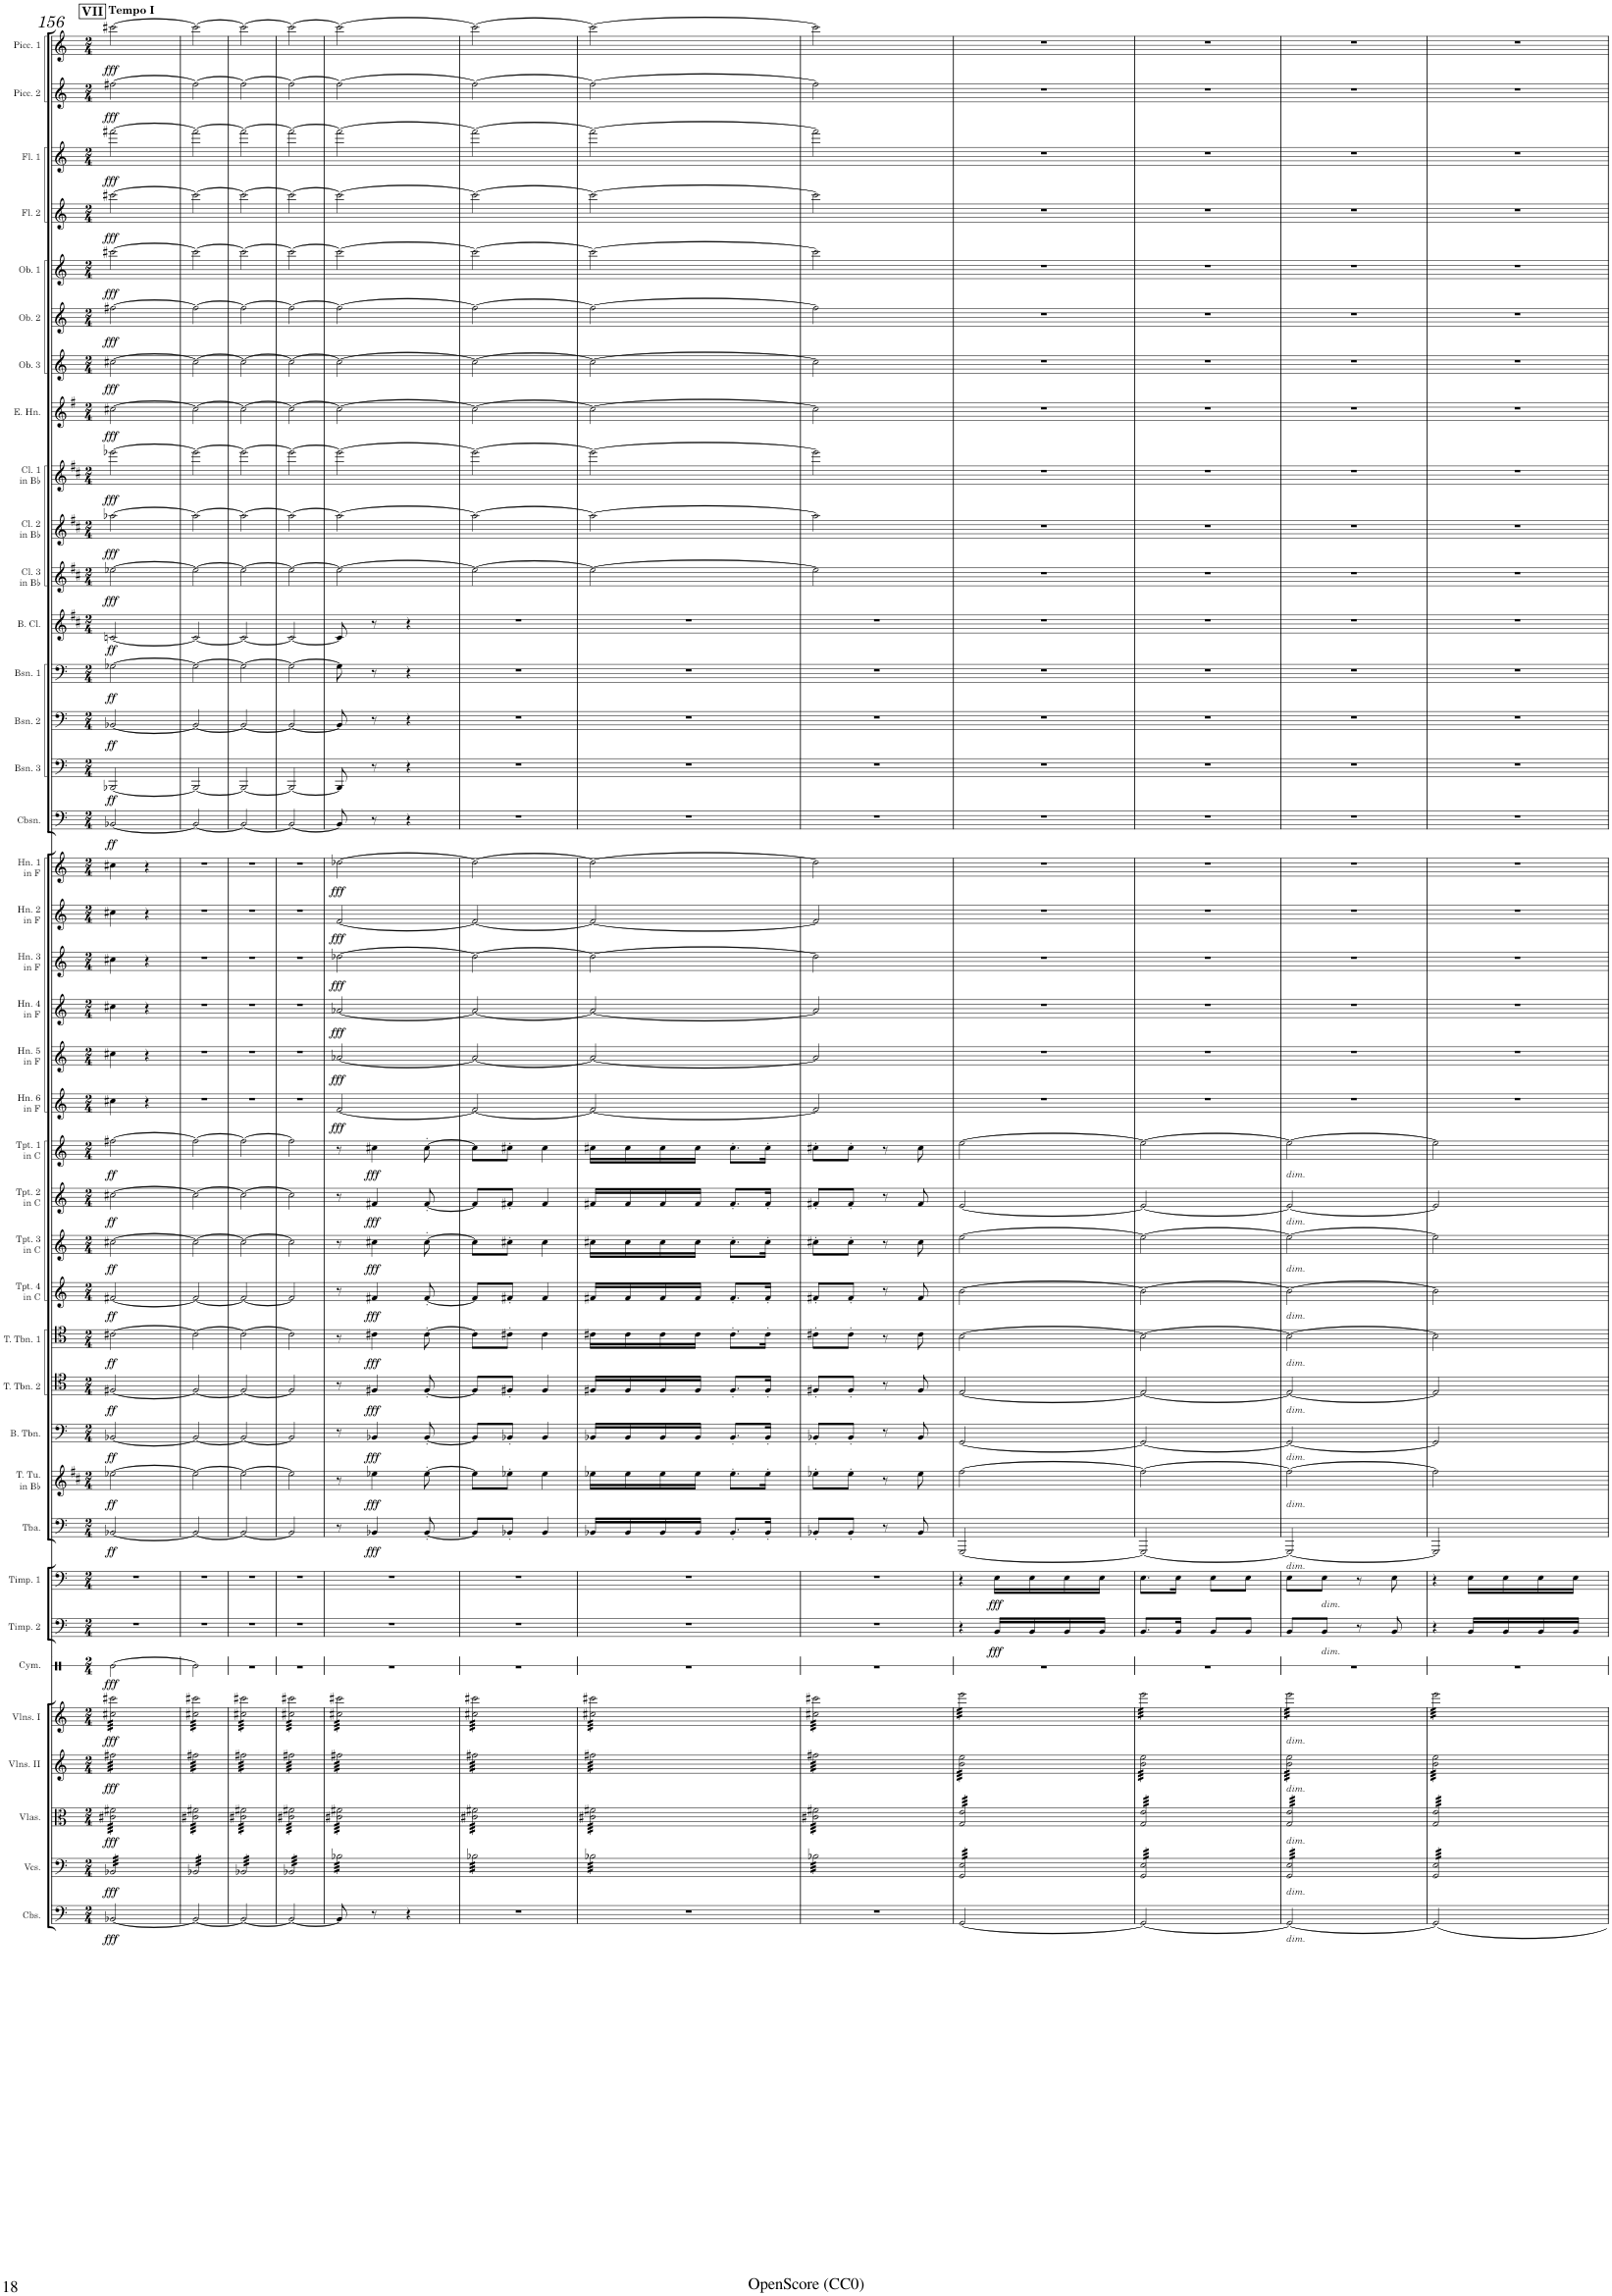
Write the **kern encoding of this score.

**kern	**dynam	**kern	**dynam	**kern	**dynam	**kern	**dynam	**kern	**dynam	**kern	**dynam	**kern	**dynam	**kern	**dynam	**kern	**dynam	**kern	**dynam	**kern	**dynam	**kern	**dynam	**kern	**dynam	**kern	**dynam	**kern	**dynam	**kern	**dynam	**kern	**dynam	**kern	**dynam	**kern	**dynam	**kern	**dynam	**kern	**dynam	**kern	**dynam	**kern	**dynam	**kern	**dynam	**kern	**dynam	**kern	**dynam	**kern	**dynam	**kern	**dynam	**kern	**dynam	**kern	**dynam	**kern	**dynam	**kern	**dynam	**kern	**dynam	**kern	**dynam	**kern	**dynam	**kern	**dynam	**kern	**dynam	**kern	**dynam
*part38	*part38	*part37	*part37	*part36	*part36	*part35	*part35	*part34	*part34	*part33	*part33	*part32	*part32	*part31	*part31	*part30	*part30	*part29	*part29	*part28	*part28	*part27	*part27	*part26	*part26	*part25	*part25	*part24	*part24	*part23	*part23	*part22	*part22	*part21	*part21	*part20	*part20	*part19	*part19	*part18	*part18	*part17	*part17	*part16	*part16	*part15	*part15	*part14	*part14	*part13	*part13	*part12	*part12	*part11	*part11	*part10	*part10	*part9	*part9	*part8	*part8	*part7	*part7	*part6	*part6	*part5	*part5	*part4	*part4	*part3	*part3	*part2	*part2	*part1	*part1
*staff38	*staff38	*staff37	*staff37	*staff36	*staff36	*staff35	*staff35	*staff34	*staff34	*staff33	*staff33	*staff32	*staff32	*staff31	*staff31	*staff30	*staff30	*staff29	*staff29	*staff28	*staff28	*staff27	*staff27	*staff26	*staff26	*staff25	*staff25	*staff24	*staff24	*staff23	*staff23	*staff22	*staff22	*staff21	*staff21	*staff20	*staff20	*staff19	*staff19	*staff18	*staff18	*staff17	*staff17	*staff16	*staff16	*staff15	*staff15	*staff14	*staff14	*staff13	*staff13	*staff12	*staff12	*staff11	*staff11	*staff10	*staff10	*staff9	*staff9	*staff8	*staff8	*staff7	*staff7	*staff6	*staff6	*staff5	*staff5	*staff4	*staff4	*staff3	*staff3	*staff2	*staff2	*staff1	*staff1
*I"Contrabasses	*	*I"Violoncellos	*	*I"Violas	*	*I"Violins II	*	*I"Violins I	*	*I"Timpani 2	*	*I"Timpani 1	*	*I"Tuba	*	*I"Tenor Tuba in Bb	*	*I"Bass Trombone	*	*I"Tenor Trombone 2	*	*I"Tenor Trombone 1	*	*I"Trumpet 4 in C	*	*I"Trumpet 3 in C	*	*I"Trumpet 2 in C	*	*I"Trumpet 1 in C	*	*I"Horn 6 in F	*	*I"Horn 5 in F	*	*I"Horn 4 in F	*	*I"Horn 3 in F	*	*I"Horn 2 in F	*	*I"Horn 1 in F	*	*I"Contrabassoon	*	*I"Bassoon 3	*	*I"Bassoon 2	*	*I"Bassoon 1	*	*I"Bass Clarinet	*	*I"Clarinet 3 in Bb	*	*I"Clarinet 2 in Bb	*	*I"Clarinet 1 in Bb	*	*I"English Horn	*	*I"Oboe 3	*	*I"Oboe 2	*	*I"Oboe 1	*	*I"Flute 2	*	*I"Flute 1	*	*I"Piccolo 2	*	*I"Piccolo 1	*
*I'Cbs.	*	*I'Vcs.	*	*I'Vlas.	*	*I'Vlns. II	*	*I'Vlns. I	*	*I'Timp. 2	*	*I'Timp. 1	*	*I'Tba.	*	*I'T. Tu. in Bb	*	*I'B. Tbn.	*	*I'T. Tbn. 2	*	*I'T. Tbn. 1	*	*I'Tpt. 4 in C	*	*I'Tpt. 3 in C	*	*I'Tpt. 2 in C	*	*I'Tpt. 1 in C	*	*I'Hn. 6 in F	*	*I'Hn. 5 in F	*	*I'Hn. 4 in F	*	*I'Hn. 3 in F	*	*I'Hn. 2 in F	*	*I'Hn. 1 in F	*	*I'Cbsn.	*	*I'Bsn. 3	*	*I'Bsn. 2	*	*I'Bsn. 1	*	*I'B. Cl.	*	*I'Cl. 3 in Bb	*	*I'Cl. 2 in Bb	*	*I'Cl. 1 in Bb	*	*I'E. Hn.	*	*I'Ob. 3	*	*I'Ob. 2	*	*I'Ob. 1	*	*I'Fl. 2	*	*I'Fl. 1	*	*I'Picc. 2	*	*I'Picc. 1	*
!!LO:PB:g=z
*clefF4	*	*clefF4	*	*clefC3	*	*clefG2	*	*clefG2	*	*clefF4	*	*clefF4	*	*clefF4	*	*clefG2	*	*clefF4	*	*clefC4	*	*clefC4	*	*clefG2	*	*clefG2	*	*clefG2	*	*clefG2	*	*clefG2	*	*clefG2	*	*clefG2	*	*clefG2	*	*clefG2	*	*clefG2	*	*clefF4	*	*clefF4	*	*clefF4	*	*clefF4	*	*clefG2	*	*clefG2	*	*clefG2	*	*clefG2	*	*clefG2	*	*clefG2	*	*clefG2	*	*clefG2	*	*clefG2	*	*clefG2	*	*clefG2	*	*clefG2	*
*Trd7c12	*	*	*	*	*	*	*	*	*	*	*	*	*	*	*	*Trd15c26	*	*	*	*	*	*	*	*	*	*	*	*	*	*	*	*Trd4c7	*	*Trd4c7	*	*Trd4c7	*	*Trd4c7	*	*Trd4c7	*	*Trd4c7	*	*Trd7c12	*	*	*	*	*	*	*	*Trd8c14	*	*Trd1c2	*	*Trd1c2	*	*Trd1c2	*	*Trd4c7	*	*	*	*	*	*	*	*	*	*	*	*Trd-7c-12	*	*Trd-7c-12	*
*k[]	*	*k[]	*	*k[]	*	*k[]	*	*k[]	*	*k[]	*	*k[]	*	*k[]	*	*k[f#c#]	*	*k[]	*	*k[]	*	*k[]	*	*k[]	*	*k[]	*	*k[]	*	*k[]	*	*k[]	*	*k[]	*	*k[]	*	*k[]	*	*k[]	*	*k[]	*	*k[]	*	*k[]	*	*k[]	*	*k[]	*	*k[f#c#]	*	*k[f#c#]	*	*k[f#c#]	*	*k[f#c#]	*	*k[f#]	*	*k[]	*	*k[]	*	*k[]	*	*k[]	*	*k[]	*	*k[]	*	*k[]	*
*M2/4	*	*M2/4	*	*M2/4	*	*M2/4	*	*M2/4	*	*M2/4	*	*M2/4	*	*M2/4	*	*M2/4	*	*M2/4	*	*M2/4	*	*M2/4	*	*M2/4	*	*M2/4	*	*M2/4	*	*M2/4	*	*M2/4	*	*M2/4	*	*M2/4	*	*M2/4	*	*M2/4	*	*M2/4	*	*M2/4	*	*M2/4	*	*M2/4	*	*M2/4	*	*M2/4	*	*M2/4	*	*M2/4	*	*M2/4	*	*M2/4	*	*M2/4	*	*M2/4	*	*M2/4	*	*M2/4	*	*M2/4	*	*M2/4	*	*M2/4	*
!!LO:REH:place=s1:a:B:cj:fs=14:t=VII
=156	=156	=156	=156	=156	=156	=156	=156	=156	=156	=156	=156	=156	=156	=156	=156	=156	=156	=156	=156	=156	=156	=156	=156	=156	=156	=156	=156	=156	=156	=156	=156	=156	=156	=156	=156	=156	=156	=156	=156	=156	=156	=156	=156	=156	=156	=156	=156	=156	=156	=156	=156	=156	=156	=156	=156	=156	=156	=156	=156	=156	=156	=156	=156	=156	=156	=156	=156	=156	=156	=156	=156	=156	=156	=156	=156
!	!	!	!	!	!	!	!	!	!	!	!	!	!	!	!	!	!	!	!	!	!	!	!	!	!	!	!	!	!	!	!	!	!	!	!	!	!	!	!	!	!	!	!	!	!	!	!	!	!	!	!	!	!	!	!	!	!	!	!	!	!	!	!	!	!	!	!	!	!	!	!	!	!	!LO:TX:a:B:t=Tempo I	!
!	!LO:DY:b	!	!LO:DY:b	!	!LO:DY:b	!	!LO:DY:b	!	!LO:DY:b	!	!	!	!	!	!LO:DY:b	!	!LO:DY:b	!	!LO:DY:b	!	!LO:DY:b	!	!LO:DY:b	!	!LO:DY:b	!	!LO:DY:b	!	!LO:DY:b	!	!LO:DY:b	!	!	!	!	!	!	!	!	!	!	!	!	!	!LO:DY:b	!	!LO:DY:b	!	!LO:DY:b	!	!LO:DY:b	!	!LO:DY:b	!	!LO:DY:b	!	!LO:DY:b	!	!LO:DY:b	!	!LO:DY:b	!	!LO:DY:b	!	!LO:DY:b	!	!LO:DY:b	!	!LO:DY:b	!	!LO:DY:b	!	!LO:DY:b	!	!LO:DY:b
*	*	*tremolo	*	*	*	*	*	*	*	*	*	*	*	*	*	*	*	*	*	*	*	*	*	*	*	*	*	*	*	*	*	*	*	*	*	*	*	*	*	*	*	*	*	*	*	*	*	*	*	*	*	*	*	*	*	*	*	*	*	*	*	*	*	*	*	*	*	*	*	*	*	*	*	*	*
*	*	*	*	*tremolo	*	*	*	*	*	*	*	*	*	*	*	*	*	*	*	*	*	*	*	*	*	*	*	*	*	*	*	*	*	*	*	*	*	*	*	*	*	*	*	*	*	*	*	*	*	*	*	*	*	*	*	*	*	*	*	*	*	*	*	*	*	*	*	*	*	*	*	*	*	*	*
*	*	*	*	*	*	*tremolo	*	*	*	*	*	*	*	*	*	*	*	*	*	*	*	*	*	*	*	*	*	*	*	*	*	*	*	*	*	*	*	*	*	*	*	*	*	*	*	*	*	*	*	*	*	*	*	*	*	*	*	*	*	*	*	*	*	*	*	*	*	*	*	*	*	*	*	*	*
*	*	*	*	*	*	*	*	*tremolo	*	*	*	*	*	*	*	*	*	*	*	*	*	*	*	*	*	*	*	*	*	*	*	*	*	*	*	*	*	*	*	*	*	*	*	*	*	*	*	*	*	*	*	*	*	*	*	*	*	*	*	*	*	*	*	*	*	*	*	*	*	*	*	*	*	*	*
[2BB-X/	fff	32BB-X/LLL	fff	32c#X\ 32f#X\LLL	fff	32ff#X\LLL	fff	32cc#X\ 32ccc#X\LLL	fff	2r	.	2r	.	[2BB-X/	ff	[2ee-X\	ff	[2BB-X/	ff	[2F#X/	ff	[2c#X\	ff	[2f#X/	ff	[2cc#X\	ff	[2cc#X;<\	ff	[2ff#X;<\	ff	4cc#X\	.	4cc#X\	.	4cc#X\	.	4cc#X\	.	4cc#X\	.	4cc#X\	.	[2BB-X/	ff	[2BBB-X/	ff	[2BB-X/	ff	[2G-X\	ff	[2cn/	ff	[2ee-X\	fff	[2aa-X\	fff	[2eee-X\	fff	[2cc#X\	fff	[2cc#X\	fff	[2ff#X\	fff	[2ccc#X\	fff	[2ccc#X\	fff	[2fff#X\	fff	[2ff#X\	fff	[2ccc#X\	fff
.	.	32BB-X/	.	32c#X\ 32f#X\	.	32ff#X\	.	32cc#X\ 32ccc#X\	.	.	.	.	.	.	.	.	.	.	.	.	.	.	.	.	.	.	.	.	.	.	.	.	.	.	.	.	.	.	.	.	.	.	.	.	.	.	.	.	.	.	.	.	.	.	.	.	.	.	.	.	.	.	.	.	.	.	.	.	.	.	.	.	.	.	.
.	.	32BB-X/	.	32c#X\ 32f#X\	.	32ff#X\	.	32cc#X\ 32ccc#X\	.	.	.	.	.	.	.	.	.	.	.	.	.	.	.	.	.	.	.	.	.	.	.	.	.	.	.	.	.	.	.	.	.	.	.	.	.	.	.	.	.	.	.	.	.	.	.	.	.	.	.	.	.	.	.	.	.	.	.	.	.	.	.	.	.	.	.
.	.	32BB-X/	.	32c#X\ 32f#X\	.	32ff#X\	.	32cc#X\ 32ccc#X\	.	.	.	.	.	.	.	.	.	.	.	.	.	.	.	.	.	.	.	.	.	.	.	.	.	.	.	.	.	.	.	.	.	.	.	.	.	.	.	.	.	.	.	.	.	.	.	.	.	.	.	.	.	.	.	.	.	.	.	.	.	.	.	.	.	.	.
.	.	32BB-X/	.	32c#X\ 32f#X\	.	32ff#X\	.	32cc#X\ 32ccc#X\	.	.	.	.	.	.	.	.	.	.	.	.	.	.	.	.	.	.	.	.	.	.	.	.	.	.	.	.	.	.	.	.	.	.	.	.	.	.	.	.	.	.	.	.	.	.	.	.	.	.	.	.	.	.	.	.	.	.	.	.	.	.	.	.	.	.	.
.	.	32BB-X/	.	32c#X\ 32f#X\	.	32ff#X\	.	32cc#X\ 32ccc#X\	.	.	.	.	.	.	.	.	.	.	.	.	.	.	.	.	.	.	.	.	.	.	.	.	.	.	.	.	.	.	.	.	.	.	.	.	.	.	.	.	.	.	.	.	.	.	.	.	.	.	.	.	.	.	.	.	.	.	.	.	.	.	.	.	.	.	.
.	.	32BB-X/	.	32c#X\ 32f#X\	.	32ff#X\	.	32cc#X\ 32ccc#X\	.	.	.	.	.	.	.	.	.	.	.	.	.	.	.	.	.	.	.	.	.	.	.	.	.	.	.	.	.	.	.	.	.	.	.	.	.	.	.	.	.	.	.	.	.	.	.	.	.	.	.	.	.	.	.	.	.	.	.	.	.	.	.	.	.	.	.
.	.	32BB-X/	.	32c#X\ 32f#X\	.	32ff#X\	.	32cc#X\ 32ccc#X\	.	.	.	.	.	.	.	.	.	.	.	.	.	.	.	.	.	.	.	.	.	.	.	.	.	.	.	.	.	.	.	.	.	.	.	.	.	.	.	.	.	.	.	.	.	.	.	.	.	.	.	.	.	.	.	.	.	.	.	.	.	.	.	.	.	.	.
.	.	32BB-X/	.	32c#X\ 32f#X\	.	32ff#X\	.	32cc#X\ 32ccc#X\	.	.	.	.	.	.	.	.	.	.	.	.	.	.	.	.	.	.	.	.	.	.	.	4r	.	4r	.	4r	.	4r	.	4r	.	4r	.	.	.	.	.	.	.	.	.	.	.	.	.	.	.	.	.	.	.	.	.	.	.	.	.	.	.	.	.	.	.	.	.
.	.	32BB-X/	.	32c#X\ 32f#X\	.	32ff#X\	.	32cc#X\ 32ccc#X\	.	.	.	.	.	.	.	.	.	.	.	.	.	.	.	.	.	.	.	.	.	.	.	.	.	.	.	.	.	.	.	.	.	.	.	.	.	.	.	.	.	.	.	.	.	.	.	.	.	.	.	.	.	.	.	.	.	.	.	.	.	.	.	.	.	.	.
.	.	32BB-X/	.	32c#X\ 32f#X\	.	32ff#X\	.	32cc#X\ 32ccc#X\	.	.	.	.	.	.	.	.	.	.	.	.	.	.	.	.	.	.	.	.	.	.	.	.	.	.	.	.	.	.	.	.	.	.	.	.	.	.	.	.	.	.	.	.	.	.	.	.	.	.	.	.	.	.	.	.	.	.	.	.	.	.	.	.	.	.	.
.	.	32BB-X/	.	32c#X\ 32f#X\	.	32ff#X\	.	32cc#X\ 32ccc#X\	.	.	.	.	.	.	.	.	.	.	.	.	.	.	.	.	.	.	.	.	.	.	.	.	.	.	.	.	.	.	.	.	.	.	.	.	.	.	.	.	.	.	.	.	.	.	.	.	.	.	.	.	.	.	.	.	.	.	.	.	.	.	.	.	.	.	.
.	.	32BB-X/	.	32c#X\ 32f#X\	.	32ff#X\	.	32cc#X\ 32ccc#X\	.	.	.	.	.	.	.	.	.	.	.	.	.	.	.	.	.	.	.	.	.	.	.	.	.	.	.	.	.	.	.	.	.	.	.	.	.	.	.	.	.	.	.	.	.	.	.	.	.	.	.	.	.	.	.	.	.	.	.	.	.	.	.	.	.	.	.
.	.	32BB-X/	.	32c#X\ 32f#X\	.	32ff#X\	.	32cc#X\ 32ccc#X\	.	.	.	.	.	.	.	.	.	.	.	.	.	.	.	.	.	.	.	.	.	.	.	.	.	.	.	.	.	.	.	.	.	.	.	.	.	.	.	.	.	.	.	.	.	.	.	.	.	.	.	.	.	.	.	.	.	.	.	.	.	.	.	.	.	.	.
.	.	32BB-X/	.	32c#X\ 32f#X\	.	32ff#X\	.	32cc#X\ 32ccc#X\	.	.	.	.	.	.	.	.	.	.	.	.	.	.	.	.	.	.	.	.	.	.	.	.	.	.	.	.	.	.	.	.	.	.	.	.	.	.	.	.	.	.	.	.	.	.	.	.	.	.	.	.	.	.	.	.	.	.	.	.	.	.	.	.	.	.	.
.	.	32BB-X/JJJ	.	32c#X\ 32f#X\JJJ	.	32ff#X\JJJ	.	32cc#X\ 32ccc#X\JJJ	.	.	.	.	.	.	.	.	.	.	.	.	.	.	.	.	.	.	.	.	.	.	.	.	.	.	.	.	.	.	.	.	.	.	.	.	.	.	.	.	.	.	.	.	.	.	.	.	.	.	.	.	.	.	.	.	.	.	.	.	.	.	.	.	.	.	.
=157	=157	=157	=157	=157	=157	=157	=157	=157	=157	=157	=157	=157	=157	=157	=157	=157	=157	=157	=157	=157	=157	=157	=157	=157	=157	=157	=157	=157	=157	=157	=157	=157	=157	=157	=157	=157	=157	=157	=157	=157	=157	=157	=157	=157	=157	=157	=157	=157	=157	=157	=157	=157	=157	=157	=157	=157	=157	=157	=157	=157	=157	=157	=157	=157	=157	=157	=157	=157	=157	=157	=157	=157	=157	=157	=157
2BB-/_	.	32BB-X/LLL	.	32c#X\ 32f#X\LLL	.	32ff#X\LLL	.	32cc#X\ 32ccc#X\LLL	.	2r	.	2r	.	2BB-/_	.	2ee-\_	.	2BB-/_	.	2F#/_	.	2c#\_	.	2f#/_	.	2cc#\_	.	2cc#\_	.	2ff#\_	.	2r	.	2r	.	2r	.	2r	.	2r	.	2r	.	2BB-/_	.	2BBB-/_	.	2BB-/_	.	2G-\_	.	2c/_	.	2ee-\_	.	2aa-\_	.	2eee-\_	.	2cc#\_	.	2cc#\_	.	2ff#\_	.	2ccc#\_	.	2ccc#\_	.	2fff#\_	.	2ff#\_	.	2ccc#\_	.
.	.	32BB-X/	.	32c#X\ 32f#X\	.	32ff#X\	.	32cc#X\ 32ccc#X\	.	.	.	.	.	.	.	.	.	.	.	.	.	.	.	.	.	.	.	.	.	.	.	.	.	.	.	.	.	.	.	.	.	.	.	.	.	.	.	.	.	.	.	.	.	.	.	.	.	.	.	.	.	.	.	.	.	.	.	.	.	.	.	.	.	.	.
.	.	32BB-X/	.	32c#X\ 32f#X\	.	32ff#X\	.	32cc#X\ 32ccc#X\	.	.	.	.	.	.	.	.	.	.	.	.	.	.	.	.	.	.	.	.	.	.	.	.	.	.	.	.	.	.	.	.	.	.	.	.	.	.	.	.	.	.	.	.	.	.	.	.	.	.	.	.	.	.	.	.	.	.	.	.	.	.	.	.	.	.	.
.	.	32BB-X/	.	32c#X\ 32f#X\	.	32ff#X\	.	32cc#X\ 32ccc#X\	.	.	.	.	.	.	.	.	.	.	.	.	.	.	.	.	.	.	.	.	.	.	.	.	.	.	.	.	.	.	.	.	.	.	.	.	.	.	.	.	.	.	.	.	.	.	.	.	.	.	.	.	.	.	.	.	.	.	.	.	.	.	.	.	.	.	.
.	.	32BB-X/	.	32c#X\ 32f#X\	.	32ff#X\	.	32cc#X\ 32ccc#X\	.	.	.	.	.	.	.	.	.	.	.	.	.	.	.	.	.	.	.	.	.	.	.	.	.	.	.	.	.	.	.	.	.	.	.	.	.	.	.	.	.	.	.	.	.	.	.	.	.	.	.	.	.	.	.	.	.	.	.	.	.	.	.	.	.	.	.
.	.	32BB-X/	.	32c#X\ 32f#X\	.	32ff#X\	.	32cc#X\ 32ccc#X\	.	.	.	.	.	.	.	.	.	.	.	.	.	.	.	.	.	.	.	.	.	.	.	.	.	.	.	.	.	.	.	.	.	.	.	.	.	.	.	.	.	.	.	.	.	.	.	.	.	.	.	.	.	.	.	.	.	.	.	.	.	.	.	.	.	.	.
.	.	32BB-X/	.	32c#X\ 32f#X\	.	32ff#X\	.	32cc#X\ 32ccc#X\	.	.	.	.	.	.	.	.	.	.	.	.	.	.	.	.	.	.	.	.	.	.	.	.	.	.	.	.	.	.	.	.	.	.	.	.	.	.	.	.	.	.	.	.	.	.	.	.	.	.	.	.	.	.	.	.	.	.	.	.	.	.	.	.	.	.	.
.	.	32BB-X/	.	32c#X\ 32f#X\	.	32ff#X\	.	32cc#X\ 32ccc#X\	.	.	.	.	.	.	.	.	.	.	.	.	.	.	.	.	.	.	.	.	.	.	.	.	.	.	.	.	.	.	.	.	.	.	.	.	.	.	.	.	.	.	.	.	.	.	.	.	.	.	.	.	.	.	.	.	.	.	.	.	.	.	.	.	.	.	.
.	.	32BB-X/	.	32c#X\ 32f#X\	.	32ff#X\	.	32cc#X\ 32ccc#X\	.	.	.	.	.	.	.	.	.	.	.	.	.	.	.	.	.	.	.	.	.	.	.	.	.	.	.	.	.	.	.	.	.	.	.	.	.	.	.	.	.	.	.	.	.	.	.	.	.	.	.	.	.	.	.	.	.	.	.	.	.	.	.	.	.	.	.
.	.	32BB-X/	.	32c#X\ 32f#X\	.	32ff#X\	.	32cc#X\ 32ccc#X\	.	.	.	.	.	.	.	.	.	.	.	.	.	.	.	.	.	.	.	.	.	.	.	.	.	.	.	.	.	.	.	.	.	.	.	.	.	.	.	.	.	.	.	.	.	.	.	.	.	.	.	.	.	.	.	.	.	.	.	.	.	.	.	.	.	.	.
.	.	32BB-X/	.	32c#X\ 32f#X\	.	32ff#X\	.	32cc#X\ 32ccc#X\	.	.	.	.	.	.	.	.	.	.	.	.	.	.	.	.	.	.	.	.	.	.	.	.	.	.	.	.	.	.	.	.	.	.	.	.	.	.	.	.	.	.	.	.	.	.	.	.	.	.	.	.	.	.	.	.	.	.	.	.	.	.	.	.	.	.	.
.	.	32BB-X/	.	32c#X\ 32f#X\	.	32ff#X\	.	32cc#X\ 32ccc#X\	.	.	.	.	.	.	.	.	.	.	.	.	.	.	.	.	.	.	.	.	.	.	.	.	.	.	.	.	.	.	.	.	.	.	.	.	.	.	.	.	.	.	.	.	.	.	.	.	.	.	.	.	.	.	.	.	.	.	.	.	.	.	.	.	.	.	.
.	.	32BB-X/	.	32c#X\ 32f#X\	.	32ff#X\	.	32cc#X\ 32ccc#X\	.	.	.	.	.	.	.	.	.	.	.	.	.	.	.	.	.	.	.	.	.	.	.	.	.	.	.	.	.	.	.	.	.	.	.	.	.	.	.	.	.	.	.	.	.	.	.	.	.	.	.	.	.	.	.	.	.	.	.	.	.	.	.	.	.	.	.
.	.	32BB-X/	.	32c#X\ 32f#X\	.	32ff#X\	.	32cc#X\ 32ccc#X\	.	.	.	.	.	.	.	.	.	.	.	.	.	.	.	.	.	.	.	.	.	.	.	.	.	.	.	.	.	.	.	.	.	.	.	.	.	.	.	.	.	.	.	.	.	.	.	.	.	.	.	.	.	.	.	.	.	.	.	.	.	.	.	.	.	.	.
.	.	32BB-X/	.	32c#X\ 32f#X\	.	32ff#X\	.	32cc#X\ 32ccc#X\	.	.	.	.	.	.	.	.	.	.	.	.	.	.	.	.	.	.	.	.	.	.	.	.	.	.	.	.	.	.	.	.	.	.	.	.	.	.	.	.	.	.	.	.	.	.	.	.	.	.	.	.	.	.	.	.	.	.	.	.	.	.	.	.	.	.	.
.	.	32BB-X/JJJ	.	32c#X\ 32f#X\JJJ	.	32ff#X\JJJ	.	32cc#X\ 32ccc#X\JJJ	.	.	.	.	.	.	.	.	.	.	.	.	.	.	.	.	.	.	.	.	.	.	.	.	.	.	.	.	.	.	.	.	.	.	.	.	.	.	.	.	.	.	.	.	.	.	.	.	.	.	.	.	.	.	.	.	.	.	.	.	.	.	.	.	.	.	.
=158	=158	=158	=158	=158	=158	=158	=158	=158	=158	=158	=158	=158	=158	=158	=158	=158	=158	=158	=158	=158	=158	=158	=158	=158	=158	=158	=158	=158	=158	=158	=158	=158	=158	=158	=158	=158	=158	=158	=158	=158	=158	=158	=158	=158	=158	=158	=158	=158	=158	=158	=158	=158	=158	=158	=158	=158	=158	=158	=158	=158	=158	=158	=158	=158	=158	=158	=158	=158	=158	=158	=158	=158	=158	=158	=158
2BB-/_	.	32BB-X/LLL	.	32c#X\ 32f#X\LLL	.	32ff#X\LLL	.	32cc#X\ 32ccc#X\LLL	.	2r	.	2r	.	2BB-/_	.	2ee-\_	.	2BB-/_	.	2F#/_	.	2c#\_	.	2f#/_	.	2cc#\_	.	2cc#\_	.	2ff#\_	.	2r	.	2r	.	2r	.	2r	.	2r	.	2r	.	2BB-/_	.	2BBB-/_	.	2BB-/_	.	2G-\_	.	2c/_	.	2ee-\_	.	2aa-\_	.	2eee-\_	.	2cc#\_	.	2cc#\_	.	2ff#\_	.	2ccc#\_	.	2ccc#\_	.	2fff#\_	.	2ff#\_	.	2ccc#\_	.
.	.	32BB-X/	.	32c#X\ 32f#X\	.	32ff#X\	.	32cc#X\ 32ccc#X\	.	.	.	.	.	.	.	.	.	.	.	.	.	.	.	.	.	.	.	.	.	.	.	.	.	.	.	.	.	.	.	.	.	.	.	.	.	.	.	.	.	.	.	.	.	.	.	.	.	.	.	.	.	.	.	.	.	.	.	.	.	.	.	.	.	.	.
.	.	32BB-X/	.	32c#X\ 32f#X\	.	32ff#X\	.	32cc#X\ 32ccc#X\	.	.	.	.	.	.	.	.	.	.	.	.	.	.	.	.	.	.	.	.	.	.	.	.	.	.	.	.	.	.	.	.	.	.	.	.	.	.	.	.	.	.	.	.	.	.	.	.	.	.	.	.	.	.	.	.	.	.	.	.	.	.	.	.	.	.	.
.	.	32BB-X/	.	32c#X\ 32f#X\	.	32ff#X\	.	32cc#X\ 32ccc#X\	.	.	.	.	.	.	.	.	.	.	.	.	.	.	.	.	.	.	.	.	.	.	.	.	.	.	.	.	.	.	.	.	.	.	.	.	.	.	.	.	.	.	.	.	.	.	.	.	.	.	.	.	.	.	.	.	.	.	.	.	.	.	.	.	.	.	.
.	.	32BB-X/	.	32c#X\ 32f#X\	.	32ff#X\	.	32cc#X\ 32ccc#X\	.	.	.	.	.	.	.	.	.	.	.	.	.	.	.	.	.	.	.	.	.	.	.	.	.	.	.	.	.	.	.	.	.	.	.	.	.	.	.	.	.	.	.	.	.	.	.	.	.	.	.	.	.	.	.	.	.	.	.	.	.	.	.	.	.	.	.
.	.	32BB-X/	.	32c#X\ 32f#X\	.	32ff#X\	.	32cc#X\ 32ccc#X\	.	.	.	.	.	.	.	.	.	.	.	.	.	.	.	.	.	.	.	.	.	.	.	.	.	.	.	.	.	.	.	.	.	.	.	.	.	.	.	.	.	.	.	.	.	.	.	.	.	.	.	.	.	.	.	.	.	.	.	.	.	.	.	.	.	.	.
.	.	32BB-X/	.	32c#X\ 32f#X\	.	32ff#X\	.	32cc#X\ 32ccc#X\	.	.	.	.	.	.	.	.	.	.	.	.	.	.	.	.	.	.	.	.	.	.	.	.	.	.	.	.	.	.	.	.	.	.	.	.	.	.	.	.	.	.	.	.	.	.	.	.	.	.	.	.	.	.	.	.	.	.	.	.	.	.	.	.	.	.	.
.	.	32BB-X/	.	32c#X\ 32f#X\	.	32ff#X\	.	32cc#X\ 32ccc#X\	.	.	.	.	.	.	.	.	.	.	.	.	.	.	.	.	.	.	.	.	.	.	.	.	.	.	.	.	.	.	.	.	.	.	.	.	.	.	.	.	.	.	.	.	.	.	.	.	.	.	.	.	.	.	.	.	.	.	.	.	.	.	.	.	.	.	.
.	.	32BB-X/	.	32c#X\ 32f#X\	.	32ff#X\	.	32cc#X\ 32ccc#X\	.	.	.	.	.	.	.	.	.	.	.	.	.	.	.	.	.	.	.	.	.	.	.	.	.	.	.	.	.	.	.	.	.	.	.	.	.	.	.	.	.	.	.	.	.	.	.	.	.	.	.	.	.	.	.	.	.	.	.	.	.	.	.	.	.	.	.
.	.	32BB-X/	.	32c#X\ 32f#X\	.	32ff#X\	.	32cc#X\ 32ccc#X\	.	.	.	.	.	.	.	.	.	.	.	.	.	.	.	.	.	.	.	.	.	.	.	.	.	.	.	.	.	.	.	.	.	.	.	.	.	.	.	.	.	.	.	.	.	.	.	.	.	.	.	.	.	.	.	.	.	.	.	.	.	.	.	.	.	.	.
.	.	32BB-X/	.	32c#X\ 32f#X\	.	32ff#X\	.	32cc#X\ 32ccc#X\	.	.	.	.	.	.	.	.	.	.	.	.	.	.	.	.	.	.	.	.	.	.	.	.	.	.	.	.	.	.	.	.	.	.	.	.	.	.	.	.	.	.	.	.	.	.	.	.	.	.	.	.	.	.	.	.	.	.	.	.	.	.	.	.	.	.	.
.	.	32BB-X/	.	32c#X\ 32f#X\	.	32ff#X\	.	32cc#X\ 32ccc#X\	.	.	.	.	.	.	.	.	.	.	.	.	.	.	.	.	.	.	.	.	.	.	.	.	.	.	.	.	.	.	.	.	.	.	.	.	.	.	.	.	.	.	.	.	.	.	.	.	.	.	.	.	.	.	.	.	.	.	.	.	.	.	.	.	.	.	.
.	.	32BB-X/	.	32c#X\ 32f#X\	.	32ff#X\	.	32cc#X\ 32ccc#X\	.	.	.	.	.	.	.	.	.	.	.	.	.	.	.	.	.	.	.	.	.	.	.	.	.	.	.	.	.	.	.	.	.	.	.	.	.	.	.	.	.	.	.	.	.	.	.	.	.	.	.	.	.	.	.	.	.	.	.	.	.	.	.	.	.	.	.
.	.	32BB-X/	.	32c#X\ 32f#X\	.	32ff#X\	.	32cc#X\ 32ccc#X\	.	.	.	.	.	.	.	.	.	.	.	.	.	.	.	.	.	.	.	.	.	.	.	.	.	.	.	.	.	.	.	.	.	.	.	.	.	.	.	.	.	.	.	.	.	.	.	.	.	.	.	.	.	.	.	.	.	.	.	.	.	.	.	.	.	.	.
.	.	32BB-X/	.	32c#X\ 32f#X\	.	32ff#X\	.	32cc#X\ 32ccc#X\	.	.	.	.	.	.	.	.	.	.	.	.	.	.	.	.	.	.	.	.	.	.	.	.	.	.	.	.	.	.	.	.	.	.	.	.	.	.	.	.	.	.	.	.	.	.	.	.	.	.	.	.	.	.	.	.	.	.	.	.	.	.	.	.	.	.	.
.	.	32BB-X/JJJ	.	32c#X\ 32f#X\JJJ	.	32ff#X\JJJ	.	32cc#X\ 32ccc#X\JJJ	.	.	.	.	.	.	.	.	.	.	.	.	.	.	.	.	.	.	.	.	.	.	.	.	.	.	.	.	.	.	.	.	.	.	.	.	.	.	.	.	.	.	.	.	.	.	.	.	.	.	.	.	.	.	.	.	.	.	.	.	.	.	.	.	.	.	.
=159	=159	=159	=159	=159	=159	=159	=159	=159	=159	=159	=159	=159	=159	=159	=159	=159	=159	=159	=159	=159	=159	=159	=159	=159	=159	=159	=159	=159	=159	=159	=159	=159	=159	=159	=159	=159	=159	=159	=159	=159	=159	=159	=159	=159	=159	=159	=159	=159	=159	=159	=159	=159	=159	=159	=159	=159	=159	=159	=159	=159	=159	=159	=159	=159	=159	=159	=159	=159	=159	=159	=159	=159	=159	=159	=159
2BB-/_	.	32BB-X/LLL	.	32c#X\ 32f#X\LLL	.	32ff#X\LLL	.	32cc#X\ 32ccc#X\LLL	.	2r	.	2r	.	2BB-/]	.	2ee-\]	.	2BB-/]	.	2F#/]	.	2c#\]	.	2f#/]	.	2cc#\]	.	2cc#\]	.	2ff#\]	.	2r	.	2r	.	2r	.	2r	.	2r	.	2r	.	2BB-/_	.	2BBB-/_	.	2BB-/_	.	2G-\_	.	2c/_	.	2ee-\_	.	2aa-\_	.	2eee-\_	.	2cc#\_	.	2cc#\_	.	2ff#\_	.	2ccc#\_	.	2ccc#\_	.	2fff#\_	.	2ff#\_	.	2ccc#\_	.
.	.	32BB-X/	.	32c#X\ 32f#X\	.	32ff#X\	.	32cc#X\ 32ccc#X\	.	.	.	.	.	.	.	.	.	.	.	.	.	.	.	.	.	.	.	.	.	.	.	.	.	.	.	.	.	.	.	.	.	.	.	.	.	.	.	.	.	.	.	.	.	.	.	.	.	.	.	.	.	.	.	.	.	.	.	.	.	.	.	.	.	.	.
.	.	32BB-X/	.	32c#X\ 32f#X\	.	32ff#X\	.	32cc#X\ 32ccc#X\	.	.	.	.	.	.	.	.	.	.	.	.	.	.	.	.	.	.	.	.	.	.	.	.	.	.	.	.	.	.	.	.	.	.	.	.	.	.	.	.	.	.	.	.	.	.	.	.	.	.	.	.	.	.	.	.	.	.	.	.	.	.	.	.	.	.	.
.	.	32BB-X/	.	32c#X\ 32f#X\	.	32ff#X\	.	32cc#X\ 32ccc#X\	.	.	.	.	.	.	.	.	.	.	.	.	.	.	.	.	.	.	.	.	.	.	.	.	.	.	.	.	.	.	.	.	.	.	.	.	.	.	.	.	.	.	.	.	.	.	.	.	.	.	.	.	.	.	.	.	.	.	.	.	.	.	.	.	.	.	.
.	.	32BB-X/	.	32c#X\ 32f#X\	.	32ff#X\	.	32cc#X\ 32ccc#X\	.	.	.	.	.	.	.	.	.	.	.	.	.	.	.	.	.	.	.	.	.	.	.	.	.	.	.	.	.	.	.	.	.	.	.	.	.	.	.	.	.	.	.	.	.	.	.	.	.	.	.	.	.	.	.	.	.	.	.	.	.	.	.	.	.	.	.
.	.	32BB-X/	.	32c#X\ 32f#X\	.	32ff#X\	.	32cc#X\ 32ccc#X\	.	.	.	.	.	.	.	.	.	.	.	.	.	.	.	.	.	.	.	.	.	.	.	.	.	.	.	.	.	.	.	.	.	.	.	.	.	.	.	.	.	.	.	.	.	.	.	.	.	.	.	.	.	.	.	.	.	.	.	.	.	.	.	.	.	.	.
.	.	32BB-X/	.	32c#X\ 32f#X\	.	32ff#X\	.	32cc#X\ 32ccc#X\	.	.	.	.	.	.	.	.	.	.	.	.	.	.	.	.	.	.	.	.	.	.	.	.	.	.	.	.	.	.	.	.	.	.	.	.	.	.	.	.	.	.	.	.	.	.	.	.	.	.	.	.	.	.	.	.	.	.	.	.	.	.	.	.	.	.	.
.	.	32BB-X/	.	32c#X\ 32f#X\	.	32ff#X\	.	32cc#X\ 32ccc#X\	.	.	.	.	.	.	.	.	.	.	.	.	.	.	.	.	.	.	.	.	.	.	.	.	.	.	.	.	.	.	.	.	.	.	.	.	.	.	.	.	.	.	.	.	.	.	.	.	.	.	.	.	.	.	.	.	.	.	.	.	.	.	.	.	.	.	.
.	.	32BB-X/	.	32c#X\ 32f#X\	.	32ff#X\	.	32cc#X\ 32ccc#X\	.	.	.	.	.	.	.	.	.	.	.	.	.	.	.	.	.	.	.	.	.	.	.	.	.	.	.	.	.	.	.	.	.	.	.	.	.	.	.	.	.	.	.	.	.	.	.	.	.	.	.	.	.	.	.	.	.	.	.	.	.	.	.	.	.	.	.
.	.	32BB-X/	.	32c#X\ 32f#X\	.	32ff#X\	.	32cc#X\ 32ccc#X\	.	.	.	.	.	.	.	.	.	.	.	.	.	.	.	.	.	.	.	.	.	.	.	.	.	.	.	.	.	.	.	.	.	.	.	.	.	.	.	.	.	.	.	.	.	.	.	.	.	.	.	.	.	.	.	.	.	.	.	.	.	.	.	.	.	.	.
.	.	32BB-X/	.	32c#X\ 32f#X\	.	32ff#X\	.	32cc#X\ 32ccc#X\	.	.	.	.	.	.	.	.	.	.	.	.	.	.	.	.	.	.	.	.	.	.	.	.	.	.	.	.	.	.	.	.	.	.	.	.	.	.	.	.	.	.	.	.	.	.	.	.	.	.	.	.	.	.	.	.	.	.	.	.	.	.	.	.	.	.	.
.	.	32BB-X/	.	32c#X\ 32f#X\	.	32ff#X\	.	32cc#X\ 32ccc#X\	.	.	.	.	.	.	.	.	.	.	.	.	.	.	.	.	.	.	.	.	.	.	.	.	.	.	.	.	.	.	.	.	.	.	.	.	.	.	.	.	.	.	.	.	.	.	.	.	.	.	.	.	.	.	.	.	.	.	.	.	.	.	.	.	.	.	.
.	.	32BB-X/	.	32c#X\ 32f#X\	.	32ff#X\	.	32cc#X\ 32ccc#X\	.	.	.	.	.	.	.	.	.	.	.	.	.	.	.	.	.	.	.	.	.	.	.	.	.	.	.	.	.	.	.	.	.	.	.	.	.	.	.	.	.	.	.	.	.	.	.	.	.	.	.	.	.	.	.	.	.	.	.	.	.	.	.	.	.	.	.
.	.	32BB-X/	.	32c#X\ 32f#X\	.	32ff#X\	.	32cc#X\ 32ccc#X\	.	.	.	.	.	.	.	.	.	.	.	.	.	.	.	.	.	.	.	.	.	.	.	.	.	.	.	.	.	.	.	.	.	.	.	.	.	.	.	.	.	.	.	.	.	.	.	.	.	.	.	.	.	.	.	.	.	.	.	.	.	.	.	.	.	.	.
.	.	32BB-X/	.	32c#X\ 32f#X\	.	32ff#X\	.	32cc#X\ 32ccc#X\	.	.	.	.	.	.	.	.	.	.	.	.	.	.	.	.	.	.	.	.	.	.	.	.	.	.	.	.	.	.	.	.	.	.	.	.	.	.	.	.	.	.	.	.	.	.	.	.	.	.	.	.	.	.	.	.	.	.	.	.	.	.	.	.	.	.	.
.	.	32BB-X/JJJ	.	32c#X\ 32f#X\JJJ	.	32ff#X\JJJ	.	32cc#X\ 32ccc#X\JJJ	.	.	.	.	.	.	.	.	.	.	.	.	.	.	.	.	.	.	.	.	.	.	.	.	.	.	.	.	.	.	.	.	.	.	.	.	.	.	.	.	.	.	.	.	.	.	.	.	.	.	.	.	.	.	.	.	.	.	.	.	.	.	.	.	.	.	.
=160	=160	=160	=160	=160	=160	=160	=160	=160	=160	=160	=160	=160	=160	=160	=160	=160	=160	=160	=160	=160	=160	=160	=160	=160	=160	=160	=160	=160	=160	=160	=160	=160	=160	=160	=160	=160	=160	=160	=160	=160	=160	=160	=160	=160	=160	=160	=160	=160	=160	=160	=160	=160	=160	=160	=160	=160	=160	=160	=160	=160	=160	=160	=160	=160	=160	=160	=160	=160	=160	=160	=160	=160	=160	=160	=160
!	!	!	!	!	!	!	!	!	!	!	!	!	!	!	!	!	!	!	!	!	!	!	!	!	!	!	!	!	!	!	!	!	!LO:DY:b	!	!LO:DY:b	!	!LO:DY:b	!	!LO:DY:b	!	!LO:DY:b	!	!LO:DY:b	!	!	!	!	!	!	!	!	!	!	!	!	!	!	!	!	!	!	!	!	!	!	!	!	!	!	!	!	!	!	!	!
8BB-/]	.	32B-X\LLL	.	32c#X\ 32f#X\LLL	.	32ff#X\LLL	.	32cc#X\ 32ccc#X\LLL	.	2r	.	2r	.	8r	.	8r	.	8r	.	8r	.	8r	.	8r	.	8r	.	8r;<	.	8r;<	.	[2f/	fff	[2a-X/	fff	[2a-X/	fff	[2dd-X\	fff	[2f/	fff	[2dd-X\	fff	8BB-/]	.	8BBB-/]	.	8BB-/]	.	8G-\]	.	8c/]	.	2ee-\_	.	2aa-\_	.	2eee-\_	.	2cc#\_	.	2cc#\_	.	2ff#\_	.	2ccc#\_	.	2ccc#\_	.	2fff#\_	.	2ff#\_	.	2ccc#\_	.
.	.	32B-X\	.	32c#X\ 32f#X\	.	32ff#X\	.	32cc#X\ 32ccc#X\	.	.	.	.	.	.	.	.	.	.	.	.	.	.	.	.	.	.	.	.	.	.	.	.	.	.	.	.	.	.	.	.	.	.	.	.	.	.	.	.	.	.	.	.	.	.	.	.	.	.	.	.	.	.	.	.	.	.	.	.	.	.	.	.	.	.	.
.	.	32B-X\	.	32c#X\ 32f#X\	.	32ff#X\	.	32cc#X\ 32ccc#X\	.	.	.	.	.	.	.	.	.	.	.	.	.	.	.	.	.	.	.	.	.	.	.	.	.	.	.	.	.	.	.	.	.	.	.	.	.	.	.	.	.	.	.	.	.	.	.	.	.	.	.	.	.	.	.	.	.	.	.	.	.	.	.	.	.	.	.
.	.	32B-X\	.	32c#X\ 32f#X\	.	32ff#X\	.	32cc#X\ 32ccc#X\	.	.	.	.	.	.	.	.	.	.	.	.	.	.	.	.	.	.	.	.	.	.	.	.	.	.	.	.	.	.	.	.	.	.	.	.	.	.	.	.	.	.	.	.	.	.	.	.	.	.	.	.	.	.	.	.	.	.	.	.	.	.	.	.	.	.	.
!	!	!	!	!	!	!	!	!	!	!	!	!	!	!	!LO:DY:b	!	!LO:DY:b	!	!LO:DY:b	!	!LO:DY:b	!	!LO:DY:b	!	!LO:DY:b	!	!LO:DY:b	!	!LO:DY:b	!	!LO:DY:b	!	!	!	!	!	!	!	!	!	!	!	!	!	!	!	!	!	!	!	!	!	!	!	!	!	!	!	!	!	!	!	!	!	!	!	!	!	!	!	!	!	!	!	!
8r	.	32B-X\	.	32c#X\ 32f#X\	.	32ff#X\	.	32cc#X\ 32ccc#X\	.	.	.	.	.	4BB-X/	fff	4ee-X\	fff	4BB-X/	fff	4F#X/	fff	4c#X\	fff	4f#X/	fff	4cc#X\	fff	4f#X/	fff	4cc#X\	fff	.	.	.	.	.	.	.	.	.	.	.	.	8r	.	8r	.	8r	.	8r	.	8r	.	.	.	.	.	.	.	.	.	.	.	.	.	.	.	.	.	.	.	.	.	.	.
.	.	32B-X\	.	32c#X\ 32f#X\	.	32ff#X\	.	32cc#X\ 32ccc#X\	.	.	.	.	.	.	.	.	.	.	.	.	.	.	.	.	.	.	.	.	.	.	.	.	.	.	.	.	.	.	.	.	.	.	.	.	.	.	.	.	.	.	.	.	.	.	.	.	.	.	.	.	.	.	.	.	.	.	.	.	.	.	.	.	.	.	.
.	.	32B-X\	.	32c#X\ 32f#X\	.	32ff#X\	.	32cc#X\ 32ccc#X\	.	.	.	.	.	.	.	.	.	.	.	.	.	.	.	.	.	.	.	.	.	.	.	.	.	.	.	.	.	.	.	.	.	.	.	.	.	.	.	.	.	.	.	.	.	.	.	.	.	.	.	.	.	.	.	.	.	.	.	.	.	.	.	.	.	.	.
.	.	32B-X\	.	32c#X\ 32f#X\	.	32ff#X\	.	32cc#X\ 32ccc#X\	.	.	.	.	.	.	.	.	.	.	.	.	.	.	.	.	.	.	.	.	.	.	.	.	.	.	.	.	.	.	.	.	.	.	.	.	.	.	.	.	.	.	.	.	.	.	.	.	.	.	.	.	.	.	.	.	.	.	.	.	.	.	.	.	.	.	.
4r	.	32B-X\	.	32c#X\ 32f#X\	.	32ff#X\	.	32cc#X\ 32ccc#X\	.	.	.	.	.	.	.	.	.	.	.	.	.	.	.	.	.	.	.	.	.	.	.	.	.	.	.	.	.	.	.	.	.	.	.	4r	.	4r	.	4r	.	4r	.	4r	.	.	.	.	.	.	.	.	.	.	.	.	.	.	.	.	.	.	.	.	.	.	.
.	.	32B-X\	.	32c#X\ 32f#X\	.	32ff#X\	.	32cc#X\ 32ccc#X\	.	.	.	.	.	.	.	.	.	.	.	.	.	.	.	.	.	.	.	.	.	.	.	.	.	.	.	.	.	.	.	.	.	.	.	.	.	.	.	.	.	.	.	.	.	.	.	.	.	.	.	.	.	.	.	.	.	.	.	.	.	.	.	.	.	.	.
.	.	32B-X\	.	32c#X\ 32f#X\	.	32ff#X\	.	32cc#X\ 32ccc#X\	.	.	.	.	.	.	.	.	.	.	.	.	.	.	.	.	.	.	.	.	.	.	.	.	.	.	.	.	.	.	.	.	.	.	.	.	.	.	.	.	.	.	.	.	.	.	.	.	.	.	.	.	.	.	.	.	.	.	.	.	.	.	.	.	.	.	.
.	.	32B-X\	.	32c#X\ 32f#X\	.	32ff#X\	.	32cc#X\ 32ccc#X\	.	.	.	.	.	.	.	.	.	.	.	.	.	.	.	.	.	.	.	.	.	.	.	.	.	.	.	.	.	.	.	.	.	.	.	.	.	.	.	.	.	.	.	.	.	.	.	.	.	.	.	.	.	.	.	.	.	.	.	.	.	.	.	.	.	.	.
.	.	32B-X\	.	32c#X\ 32f#X\	.	32ff#X\	.	32cc#X\ 32ccc#X\	.	.	.	.	.	[8BB-'/	.	[8ee-'\	.	[8BB-'/	.	[8F#'/	.	[8c#'\	.	[8f#'/	.	[8cc#'\	.	[8f#'/	.	[8cc#'\	.	.	.	.	.	.	.	.	.	.	.	.	.	.	.	.	.	.	.	.	.	.	.	.	.	.	.	.	.	.	.	.	.	.	.	.	.	.	.	.	.	.	.	.	.
.	.	32B-X\	.	32c#X\ 32f#X\	.	32ff#X\	.	32cc#X\ 32ccc#X\	.	.	.	.	.	.	.	.	.	.	.	.	.	.	.	.	.	.	.	.	.	.	.	.	.	.	.	.	.	.	.	.	.	.	.	.	.	.	.	.	.	.	.	.	.	.	.	.	.	.	.	.	.	.	.	.	.	.	.	.	.	.	.	.	.	.	.
.	.	32B-X\	.	32c#X\ 32f#X\	.	32ff#X\	.	32cc#X\ 32ccc#X\	.	.	.	.	.	.	.	.	.	.	.	.	.	.	.	.	.	.	.	.	.	.	.	.	.	.	.	.	.	.	.	.	.	.	.	.	.	.	.	.	.	.	.	.	.	.	.	.	.	.	.	.	.	.	.	.	.	.	.	.	.	.	.	.	.	.	.
.	.	32B-X\JJJ	.	32c#X\ 32f#X\JJJ	.	32ff#X\JJJ	.	32cc#X\ 32ccc#X\JJJ	.	.	.	.	.	.	.	.	.	.	.	.	.	.	.	.	.	.	.	.	.	.	.	.	.	.	.	.	.	.	.	.	.	.	.	.	.	.	.	.	.	.	.	.	.	.	.	.	.	.	.	.	.	.	.	.	.	.	.	.	.	.	.	.	.	.	.
=161	=161	=161	=161	=161	=161	=161	=161	=161	=161	=161	=161	=161	=161	=161	=161	=161	=161	=161	=161	=161	=161	=161	=161	=161	=161	=161	=161	=161	=161	=161	=161	=161	=161	=161	=161	=161	=161	=161	=161	=161	=161	=161	=161	=161	=161	=161	=161	=161	=161	=161	=161	=161	=161	=161	=161	=161	=161	=161	=161	=161	=161	=161	=161	=161	=161	=161	=161	=161	=161	=161	=161	=161	=161	=161	=161
2r	.	32B-X\LLL	.	32c#X\ 32f#X\LLL	.	32ff#X\LLL	.	32cc#X\ 32ccc#X\LLL	.	2r	.	2r	.	8BB-/L]	.	8ee-\L]	.	8BB-/L]	.	8F#/L]	.	8c#\L]	.	8f#/L]	.	8cc#\L]	.	8f#/L]	.	8cc#\L]	.	2f/_	.	2a-/_	.	2a-/_	.	2dd-\_	.	2f/_	.	2dd-\_	.	2r	.	2r	.	2r	.	2r	.	2r	.	2ee-\_	.	2aa-\_	.	2eee-\_	.	2cc#\_	.	2cc#\_	.	2ff#\_	.	2ccc#\_	.	2ccc#\_	.	2fff#\_	.	2ff#\_	.	2ccc#\_	.
.	.	32B-X\	.	32c#X\ 32f#X\	.	32ff#X\	.	32cc#X\ 32ccc#X\	.	.	.	.	.	.	.	.	.	.	.	.	.	.	.	.	.	.	.	.	.	.	.	.	.	.	.	.	.	.	.	.	.	.	.	.	.	.	.	.	.	.	.	.	.	.	.	.	.	.	.	.	.	.	.	.	.	.	.	.	.	.	.	.	.	.	.
.	.	32B-X\	.	32c#X\ 32f#X\	.	32ff#X\	.	32cc#X\ 32ccc#X\	.	.	.	.	.	.	.	.	.	.	.	.	.	.	.	.	.	.	.	.	.	.	.	.	.	.	.	.	.	.	.	.	.	.	.	.	.	.	.	.	.	.	.	.	.	.	.	.	.	.	.	.	.	.	.	.	.	.	.	.	.	.	.	.	.	.	.
.	.	32B-X\	.	32c#X\ 32f#X\	.	32ff#X\	.	32cc#X\ 32ccc#X\	.	.	.	.	.	.	.	.	.	.	.	.	.	.	.	.	.	.	.	.	.	.	.	.	.	.	.	.	.	.	.	.	.	.	.	.	.	.	.	.	.	.	.	.	.	.	.	.	.	.	.	.	.	.	.	.	.	.	.	.	.	.	.	.	.	.	.
.	.	32B-X\	.	32c#X\ 32f#X\	.	32ff#X\	.	32cc#X\ 32ccc#X\	.	.	.	.	.	8BB-X'/J	.	8ee-X'\J	.	8BB-X'/J	.	8F#X'/J	.	8c#X'\J	.	8f#X'/J	.	8cc#X'\J	.	8f#X'/J	.	8cc#X'\J	.	.	.	.	.	.	.	.	.	.	.	.	.	.	.	.	.	.	.	.	.	.	.	.	.	.	.	.	.	.	.	.	.	.	.	.	.	.	.	.	.	.	.	.	.
.	.	32B-X\	.	32c#X\ 32f#X\	.	32ff#X\	.	32cc#X\ 32ccc#X\	.	.	.	.	.	.	.	.	.	.	.	.	.	.	.	.	.	.	.	.	.	.	.	.	.	.	.	.	.	.	.	.	.	.	.	.	.	.	.	.	.	.	.	.	.	.	.	.	.	.	.	.	.	.	.	.	.	.	.	.	.	.	.	.	.	.	.
.	.	32B-X\	.	32c#X\ 32f#X\	.	32ff#X\	.	32cc#X\ 32ccc#X\	.	.	.	.	.	.	.	.	.	.	.	.	.	.	.	.	.	.	.	.	.	.	.	.	.	.	.	.	.	.	.	.	.	.	.	.	.	.	.	.	.	.	.	.	.	.	.	.	.	.	.	.	.	.	.	.	.	.	.	.	.	.	.	.	.	.	.
.	.	32B-X\	.	32c#X\ 32f#X\	.	32ff#X\	.	32cc#X\ 32ccc#X\	.	.	.	.	.	.	.	.	.	.	.	.	.	.	.	.	.	.	.	.	.	.	.	.	.	.	.	.	.	.	.	.	.	.	.	.	.	.	.	.	.	.	.	.	.	.	.	.	.	.	.	.	.	.	.	.	.	.	.	.	.	.	.	.	.	.	.
.	.	32B-X\	.	32c#X\ 32f#X\	.	32ff#X\	.	32cc#X\ 32ccc#X\	.	.	.	.	.	4BB-/	.	4ee-\	.	4BB-/	.	4F#/	.	4c#\	.	4f#/	.	4cc#\	.	4f#/	.	4cc#\	.	.	.	.	.	.	.	.	.	.	.	.	.	.	.	.	.	.	.	.	.	.	.	.	.	.	.	.	.	.	.	.	.	.	.	.	.	.	.	.	.	.	.	.	.
.	.	32B-X\	.	32c#X\ 32f#X\	.	32ff#X\	.	32cc#X\ 32ccc#X\	.	.	.	.	.	.	.	.	.	.	.	.	.	.	.	.	.	.	.	.	.	.	.	.	.	.	.	.	.	.	.	.	.	.	.	.	.	.	.	.	.	.	.	.	.	.	.	.	.	.	.	.	.	.	.	.	.	.	.	.	.	.	.	.	.	.	.
.	.	32B-X\	.	32c#X\ 32f#X\	.	32ff#X\	.	32cc#X\ 32ccc#X\	.	.	.	.	.	.	.	.	.	.	.	.	.	.	.	.	.	.	.	.	.	.	.	.	.	.	.	.	.	.	.	.	.	.	.	.	.	.	.	.	.	.	.	.	.	.	.	.	.	.	.	.	.	.	.	.	.	.	.	.	.	.	.	.	.	.	.
.	.	32B-X\	.	32c#X\ 32f#X\	.	32ff#X\	.	32cc#X\ 32ccc#X\	.	.	.	.	.	.	.	.	.	.	.	.	.	.	.	.	.	.	.	.	.	.	.	.	.	.	.	.	.	.	.	.	.	.	.	.	.	.	.	.	.	.	.	.	.	.	.	.	.	.	.	.	.	.	.	.	.	.	.	.	.	.	.	.	.	.	.
.	.	32B-X\	.	32c#X\ 32f#X\	.	32ff#X\	.	32cc#X\ 32ccc#X\	.	.	.	.	.	.	.	.	.	.	.	.	.	.	.	.	.	.	.	.	.	.	.	.	.	.	.	.	.	.	.	.	.	.	.	.	.	.	.	.	.	.	.	.	.	.	.	.	.	.	.	.	.	.	.	.	.	.	.	.	.	.	.	.	.	.	.
.	.	32B-X\	.	32c#X\ 32f#X\	.	32ff#X\	.	32cc#X\ 32ccc#X\	.	.	.	.	.	.	.	.	.	.	.	.	.	.	.	.	.	.	.	.	.	.	.	.	.	.	.	.	.	.	.	.	.	.	.	.	.	.	.	.	.	.	.	.	.	.	.	.	.	.	.	.	.	.	.	.	.	.	.	.	.	.	.	.	.	.	.
.	.	32B-X\	.	32c#X\ 32f#X\	.	32ff#X\	.	32cc#X\ 32ccc#X\	.	.	.	.	.	.	.	.	.	.	.	.	.	.	.	.	.	.	.	.	.	.	.	.	.	.	.	.	.	.	.	.	.	.	.	.	.	.	.	.	.	.	.	.	.	.	.	.	.	.	.	.	.	.	.	.	.	.	.	.	.	.	.	.	.	.	.
.	.	32B-X\JJJ	.	32c#X\ 32f#X\JJJ	.	32ff#X\JJJ	.	32cc#X\ 32ccc#X\JJJ	.	.	.	.	.	.	.	.	.	.	.	.	.	.	.	.	.	.	.	.	.	.	.	.	.	.	.	.	.	.	.	.	.	.	.	.	.	.	.	.	.	.	.	.	.	.	.	.	.	.	.	.	.	.	.	.	.	.	.	.	.	.	.	.	.	.	.
=162	=162	=162	=162	=162	=162	=162	=162	=162	=162	=162	=162	=162	=162	=162	=162	=162	=162	=162	=162	=162	=162	=162	=162	=162	=162	=162	=162	=162	=162	=162	=162	=162	=162	=162	=162	=162	=162	=162	=162	=162	=162	=162	=162	=162	=162	=162	=162	=162	=162	=162	=162	=162	=162	=162	=162	=162	=162	=162	=162	=162	=162	=162	=162	=162	=162	=162	=162	=162	=162	=162	=162	=162	=162	=162	=162
2r	.	32B-X\LLL	.	32c#X\ 32f#X\LLL	.	32ff#X\LLL	.	32cc#X\ 32ccc#X\LLL	.	2r	.	2r	.	16BB-X/LL	.	16ee-X\LL	.	16BB-X/LL	.	16F#X/LL	.	16c#X\LL	.	16f#X/LL	.	16cc#X\LL	.	16f#X/LL	.	16cc#X\LL	.	2f/_	.	2a-/_	.	2a-/_	.	2dd-\_	.	2f/_	.	2dd-\_	.	2r	.	2r	.	2r	.	2r	.	2r	.	2ee-\_	.	2aa-\_	.	2eee-\_	.	2cc#\_	.	2cc#\_	.	2ff#\_	.	2ccc#\_	.	2ccc#\_	.	2fff#\_	.	2ff#\_	.	2ccc#\_	.
.	.	32B-X\	.	32c#X\ 32f#X\	.	32ff#X\	.	32cc#X\ 32ccc#X\	.	.	.	.	.	.	.	.	.	.	.	.	.	.	.	.	.	.	.	.	.	.	.	.	.	.	.	.	.	.	.	.	.	.	.	.	.	.	.	.	.	.	.	.	.	.	.	.	.	.	.	.	.	.	.	.	.	.	.	.	.	.	.	.	.	.	.
.	.	32B-X\	.	32c#X\ 32f#X\	.	32ff#X\	.	32cc#X\ 32ccc#X\	.	.	.	.	.	16BB-/	.	16ee-\	.	16BB-/	.	16F#/	.	16c#\	.	16f#/	.	16cc#\	.	16f#/	.	16cc#\	.	.	.	.	.	.	.	.	.	.	.	.	.	.	.	.	.	.	.	.	.	.	.	.	.	.	.	.	.	.	.	.	.	.	.	.	.	.	.	.	.	.	.	.	.
.	.	32B-X\	.	32c#X\ 32f#X\	.	32ff#X\	.	32cc#X\ 32ccc#X\	.	.	.	.	.	.	.	.	.	.	.	.	.	.	.	.	.	.	.	.	.	.	.	.	.	.	.	.	.	.	.	.	.	.	.	.	.	.	.	.	.	.	.	.	.	.	.	.	.	.	.	.	.	.	.	.	.	.	.	.	.	.	.	.	.	.	.
.	.	32B-X\	.	32c#X\ 32f#X\	.	32ff#X\	.	32cc#X\ 32ccc#X\	.	.	.	.	.	16BB-/	.	16ee-\	.	16BB-/	.	16F#/	.	16c#\	.	16f#/	.	16cc#\	.	16f#/	.	16cc#\	.	.	.	.	.	.	.	.	.	.	.	.	.	.	.	.	.	.	.	.	.	.	.	.	.	.	.	.	.	.	.	.	.	.	.	.	.	.	.	.	.	.	.	.	.
.	.	32B-X\	.	32c#X\ 32f#X\	.	32ff#X\	.	32cc#X\ 32ccc#X\	.	.	.	.	.	.	.	.	.	.	.	.	.	.	.	.	.	.	.	.	.	.	.	.	.	.	.	.	.	.	.	.	.	.	.	.	.	.	.	.	.	.	.	.	.	.	.	.	.	.	.	.	.	.	.	.	.	.	.	.	.	.	.	.	.	.	.
.	.	32B-X\	.	32c#X\ 32f#X\	.	32ff#X\	.	32cc#X\ 32ccc#X\	.	.	.	.	.	16BB-/JJ	.	16ee-\JJ	.	16BB-/JJ	.	16F#/JJ	.	16c#\JJ	.	16f#/JJ	.	16cc#\JJ	.	16f#/JJ	.	16cc#\JJ	.	.	.	.	.	.	.	.	.	.	.	.	.	.	.	.	.	.	.	.	.	.	.	.	.	.	.	.	.	.	.	.	.	.	.	.	.	.	.	.	.	.	.	.	.
.	.	32B-X\	.	32c#X\ 32f#X\	.	32ff#X\	.	32cc#X\ 32ccc#X\	.	.	.	.	.	.	.	.	.	.	.	.	.	.	.	.	.	.	.	.	.	.	.	.	.	.	.	.	.	.	.	.	.	.	.	.	.	.	.	.	.	.	.	.	.	.	.	.	.	.	.	.	.	.	.	.	.	.	.	.	.	.	.	.	.	.	.
.	.	32B-X\	.	32c#X\ 32f#X\	.	32ff#X\	.	32cc#X\ 32ccc#X\	.	.	.	.	.	8.BB-'/L	.	8.ee-'\L	.	8.BB-'/L	.	8.F#'/L	.	8.c#'\L	.	8.f#'/L	.	8.cc#'\L	.	8.f#'/L	.	8.cc#'\L	.	.	.	.	.	.	.	.	.	.	.	.	.	.	.	.	.	.	.	.	.	.	.	.	.	.	.	.	.	.	.	.	.	.	.	.	.	.	.	.	.	.	.	.	.
.	.	32B-X\	.	32c#X\ 32f#X\	.	32ff#X\	.	32cc#X\ 32ccc#X\	.	.	.	.	.	.	.	.	.	.	.	.	.	.	.	.	.	.	.	.	.	.	.	.	.	.	.	.	.	.	.	.	.	.	.	.	.	.	.	.	.	.	.	.	.	.	.	.	.	.	.	.	.	.	.	.	.	.	.	.	.	.	.	.	.	.	.
.	.	32B-X\	.	32c#X\ 32f#X\	.	32ff#X\	.	32cc#X\ 32ccc#X\	.	.	.	.	.	.	.	.	.	.	.	.	.	.	.	.	.	.	.	.	.	.	.	.	.	.	.	.	.	.	.	.	.	.	.	.	.	.	.	.	.	.	.	.	.	.	.	.	.	.	.	.	.	.	.	.	.	.	.	.	.	.	.	.	.	.	.
.	.	32B-X\	.	32c#X\ 32f#X\	.	32ff#X\	.	32cc#X\ 32ccc#X\	.	.	.	.	.	.	.	.	.	.	.	.	.	.	.	.	.	.	.	.	.	.	.	.	.	.	.	.	.	.	.	.	.	.	.	.	.	.	.	.	.	.	.	.	.	.	.	.	.	.	.	.	.	.	.	.	.	.	.	.	.	.	.	.	.	.	.
.	.	32B-X\	.	32c#X\ 32f#X\	.	32ff#X\	.	32cc#X\ 32ccc#X\	.	.	.	.	.	.	.	.	.	.	.	.	.	.	.	.	.	.	.	.	.	.	.	.	.	.	.	.	.	.	.	.	.	.	.	.	.	.	.	.	.	.	.	.	.	.	.	.	.	.	.	.	.	.	.	.	.	.	.	.	.	.	.	.	.	.	.
.	.	32B-X\	.	32c#X\ 32f#X\	.	32ff#X\	.	32cc#X\ 32ccc#X\	.	.	.	.	.	.	.	.	.	.	.	.	.	.	.	.	.	.	.	.	.	.	.	.	.	.	.	.	.	.	.	.	.	.	.	.	.	.	.	.	.	.	.	.	.	.	.	.	.	.	.	.	.	.	.	.	.	.	.	.	.	.	.	.	.	.	.
.	.	32B-X\	.	32c#X\ 32f#X\	.	32ff#X\	.	32cc#X\ 32ccc#X\	.	.	.	.	.	16BB-'/Jk	.	16ee-'\Jk	.	16BB-'/Jk	.	16F#'/Jk	.	16c#'\Jk	.	16f#'/Jk	.	16cc#'\Jk	.	16f#'/Jk	.	16cc#'\Jk	.	.	.	.	.	.	.	.	.	.	.	.	.	.	.	.	.	.	.	.	.	.	.	.	.	.	.	.	.	.	.	.	.	.	.	.	.	.	.	.	.	.	.	.	.
.	.	32B-X\JJJ	.	32c#X\ 32f#X\JJJ	.	32ff#X\JJJ	.	32cc#X\ 32ccc#X\JJJ	.	.	.	.	.	.	.	.	.	.	.	.	.	.	.	.	.	.	.	.	.	.	.	.	.	.	.	.	.	.	.	.	.	.	.	.	.	.	.	.	.	.	.	.	.	.	.	.	.	.	.	.	.	.	.	.	.	.	.	.	.	.	.	.	.	.	.
=163	=163	=163	=163	=163	=163	=163	=163	=163	=163	=163	=163	=163	=163	=163	=163	=163	=163	=163	=163	=163	=163	=163	=163	=163	=163	=163	=163	=163	=163	=163	=163	=163	=163	=163	=163	=163	=163	=163	=163	=163	=163	=163	=163	=163	=163	=163	=163	=163	=163	=163	=163	=163	=163	=163	=163	=163	=163	=163	=163	=163	=163	=163	=163	=163	=163	=163	=163	=163	=163	=163	=163	=163	=163	=163	=163
2r	.	32B-X\LLL	.	32c#X\ 32f#X\LLL	.	32ff#X\LLL	.	32cc#X\ 32ccc#X\LLL	.	2r	.	2r	.	8BB-X'/L	.	8ee-X'\L	.	8BB-X'/L	.	8F#X'/L	.	8c#X'\L	.	8f#X'/L	.	8cc#X'\L	.	8f#X'/L	.	8cc#X'\L	.	2f/]	.	2a-/]	.	2a-/]	.	2dd-\]	.	2f/]	.	2dd-\]	.	2r	.	2r	.	2r	.	2r	.	2r	.	2ee-\]	.	2aa-\]	.	2eee-\]	.	2cc#\]	.	2cc#\]	.	2ff#\]	.	2ccc#\]	.	2ccc#\]	.	2fff#\]	.	2ff#\]	.	2ccc#\]	.
.	.	32B-X\	.	32c#X\ 32f#X\	.	32ff#X\	.	32cc#X\ 32ccc#X\	.	.	.	.	.	.	.	.	.	.	.	.	.	.	.	.	.	.	.	.	.	.	.	.	.	.	.	.	.	.	.	.	.	.	.	.	.	.	.	.	.	.	.	.	.	.	.	.	.	.	.	.	.	.	.	.	.	.	.	.	.	.	.	.	.	.	.
.	.	32B-X\	.	32c#X\ 32f#X\	.	32ff#X\	.	32cc#X\ 32ccc#X\	.	.	.	.	.	.	.	.	.	.	.	.	.	.	.	.	.	.	.	.	.	.	.	.	.	.	.	.	.	.	.	.	.	.	.	.	.	.	.	.	.	.	.	.	.	.	.	.	.	.	.	.	.	.	.	.	.	.	.	.	.	.	.	.	.	.	.
.	.	32B-X\	.	32c#X\ 32f#X\	.	32ff#X\	.	32cc#X\ 32ccc#X\	.	.	.	.	.	.	.	.	.	.	.	.	.	.	.	.	.	.	.	.	.	.	.	.	.	.	.	.	.	.	.	.	.	.	.	.	.	.	.	.	.	.	.	.	.	.	.	.	.	.	.	.	.	.	.	.	.	.	.	.	.	.	.	.	.	.	.
.	.	32B-X\	.	32c#X\ 32f#X\	.	32ff#X\	.	32cc#X\ 32ccc#X\	.	.	.	.	.	8BB-'/J	.	8ee-'\J	.	8BB-'/J	.	8F#'/J	.	8c#'\J	.	8f#'/J	.	8cc#'\J	.	8f#'/J	.	8cc#'\J	.	.	.	.	.	.	.	.	.	.	.	.	.	.	.	.	.	.	.	.	.	.	.	.	.	.	.	.	.	.	.	.	.	.	.	.	.	.	.	.	.	.	.	.	.
.	.	32B-X\	.	32c#X\ 32f#X\	.	32ff#X\	.	32cc#X\ 32ccc#X\	.	.	.	.	.	.	.	.	.	.	.	.	.	.	.	.	.	.	.	.	.	.	.	.	.	.	.	.	.	.	.	.	.	.	.	.	.	.	.	.	.	.	.	.	.	.	.	.	.	.	.	.	.	.	.	.	.	.	.	.	.	.	.	.	.	.	.
.	.	32B-X\	.	32c#X\ 32f#X\	.	32ff#X\	.	32cc#X\ 32ccc#X\	.	.	.	.	.	.	.	.	.	.	.	.	.	.	.	.	.	.	.	.	.	.	.	.	.	.	.	.	.	.	.	.	.	.	.	.	.	.	.	.	.	.	.	.	.	.	.	.	.	.	.	.	.	.	.	.	.	.	.	.	.	.	.	.	.	.	.
.	.	32B-X\	.	32c#X\ 32f#X\	.	32ff#X\	.	32cc#X\ 32ccc#X\	.	.	.	.	.	.	.	.	.	.	.	.	.	.	.	.	.	.	.	.	.	.	.	.	.	.	.	.	.	.	.	.	.	.	.	.	.	.	.	.	.	.	.	.	.	.	.	.	.	.	.	.	.	.	.	.	.	.	.	.	.	.	.	.	.	.	.
.	.	32B-X\	.	32c#X\ 32f#X\	.	32ff#X\	.	32cc#X\ 32ccc#X\	.	.	.	.	.	8r	.	8r	.	8r	.	8r	.	8r	.	8r	.	8r	.	8r	.	8r	.	.	.	.	.	.	.	.	.	.	.	.	.	.	.	.	.	.	.	.	.	.	.	.	.	.	.	.	.	.	.	.	.	.	.	.	.	.	.	.	.	.	.	.	.
.	.	32B-X\	.	32c#X\ 32f#X\	.	32ff#X\	.	32cc#X\ 32ccc#X\	.	.	.	.	.	.	.	.	.	.	.	.	.	.	.	.	.	.	.	.	.	.	.	.	.	.	.	.	.	.	.	.	.	.	.	.	.	.	.	.	.	.	.	.	.	.	.	.	.	.	.	.	.	.	.	.	.	.	.	.	.	.	.	.	.	.	.
.	.	32B-X\	.	32c#X\ 32f#X\	.	32ff#X\	.	32cc#X\ 32ccc#X\	.	.	.	.	.	.	.	.	.	.	.	.	.	.	.	.	.	.	.	.	.	.	.	.	.	.	.	.	.	.	.	.	.	.	.	.	.	.	.	.	.	.	.	.	.	.	.	.	.	.	.	.	.	.	.	.	.	.	.	.	.	.	.	.	.	.	.
.	.	32B-X\	.	32c#X\ 32f#X\	.	32ff#X\	.	32cc#X\ 32ccc#X\	.	.	.	.	.	.	.	.	.	.	.	.	.	.	.	.	.	.	.	.	.	.	.	.	.	.	.	.	.	.	.	.	.	.	.	.	.	.	.	.	.	.	.	.	.	.	.	.	.	.	.	.	.	.	.	.	.	.	.	.	.	.	.	.	.	.	.
.	.	32B-X\	.	32c#X\ 32f#X\	.	32ff#X\	.	32cc#X\ 32ccc#X\	.	.	.	.	.	8BB-/	.	8ee-\	.	8BB-/	.	8F#/	.	8c#\	.	8f#/	.	8cc#\	.	8f#/	.	8cc#\	.	.	.	.	.	.	.	.	.	.	.	.	.	.	.	.	.	.	.	.	.	.	.	.	.	.	.	.	.	.	.	.	.	.	.	.	.	.	.	.	.	.	.	.	.
.	.	32B-X\	.	32c#X\ 32f#X\	.	32ff#X\	.	32cc#X\ 32ccc#X\	.	.	.	.	.	.	.	.	.	.	.	.	.	.	.	.	.	.	.	.	.	.	.	.	.	.	.	.	.	.	.	.	.	.	.	.	.	.	.	.	.	.	.	.	.	.	.	.	.	.	.	.	.	.	.	.	.	.	.	.	.	.	.	.	.	.	.
.	.	32B-X\	.	32c#X\ 32f#X\	.	32ff#X\	.	32cc#X\ 32ccc#X\	.	.	.	.	.	.	.	.	.	.	.	.	.	.	.	.	.	.	.	.	.	.	.	.	.	.	.	.	.	.	.	.	.	.	.	.	.	.	.	.	.	.	.	.	.	.	.	.	.	.	.	.	.	.	.	.	.	.	.	.	.	.	.	.	.	.	.
.	.	32B-X\JJJ	.	32c#X\ 32f#X\JJJ	.	32ff#X\JJJ	.	32cc#X\ 32ccc#X\JJJ	.	.	.	.	.	.	.	.	.	.	.	.	.	.	.	.	.	.	.	.	.	.	.	.	.	.	.	.	.	.	.	.	.	.	.	.	.	.	.	.	.	.	.	.	.	.	.	.	.	.	.	.	.	.	.	.	.	.	.	.	.	.	.	.	.	.	.
=164	=164	=164	=164	=164	=164	=164	=164	=164	=164	=164	=164	=164	=164	=164	=164	=164	=164	=164	=164	=164	=164	=164	=164	=164	=164	=164	=164	=164	=164	=164	=164	=164	=164	=164	=164	=164	=164	=164	=164	=164	=164	=164	=164	=164	=164	=164	=164	=164	=164	=164	=164	=164	=164	=164	=164	=164	=164	=164	=164	=164	=164	=164	=164	=164	=164	=164	=164	=164	=164	=164	=164	=164	=164	=164	=164
[2GG/	.	32GG/ 32E/LLL	.	32G/ 32e/LLL	.	32b\ 32ee\LLL	.	32eee\LLL	.	4r	.	4r	.	[2GGG/	.	[2ff#\	.	[2GG/	.	[2E/	.	[2B\	.	[2b\	.	[2ee\	.	[2e/	.	[2ee\	.	2r	.	2r	.	2r	.	2r	.	2r	.	2r	.	2r	.	2r	.	2r	.	2r	.	2r	.	2r	.	2r	.	2r	.	2r	.	2r	.	2r	.	2r	.	2r	.	2r	.	2r	.	2r	.
.	.	32GG/ 32E/	.	32G/ 32e/	.	32b\ 32ee\	.	32eee\	.	.	.	.	.	.	.	.	.	.	.	.	.	.	.	.	.	.	.	.	.	.	.	.	.	.	.	.	.	.	.	.	.	.	.	.	.	.	.	.	.	.	.	.	.	.	.	.	.	.	.	.	.	.	.	.	.	.	.	.	.	.	.	.	.	.	.
.	.	32GG/ 32E/	.	32G/ 32e/	.	32b\ 32ee\	.	32eee\	.	.	.	.	.	.	.	.	.	.	.	.	.	.	.	.	.	.	.	.	.	.	.	.	.	.	.	.	.	.	.	.	.	.	.	.	.	.	.	.	.	.	.	.	.	.	.	.	.	.	.	.	.	.	.	.	.	.	.	.	.	.	.	.	.	.	.
.	.	32GG/ 32E/	.	32G/ 32e/	.	32b\ 32ee\	.	32eee\	.	.	.	.	.	.	.	.	.	.	.	.	.	.	.	.	.	.	.	.	.	.	.	.	.	.	.	.	.	.	.	.	.	.	.	.	.	.	.	.	.	.	.	.	.	.	.	.	.	.	.	.	.	.	.	.	.	.	.	.	.	.	.	.	.	.	.
.	.	32GG/ 32E/	.	32G/ 32e/	.	32b\ 32ee\	.	32eee\	.	.	.	.	.	.	.	.	.	.	.	.	.	.	.	.	.	.	.	.	.	.	.	.	.	.	.	.	.	.	.	.	.	.	.	.	.	.	.	.	.	.	.	.	.	.	.	.	.	.	.	.	.	.	.	.	.	.	.	.	.	.	.	.	.	.	.
.	.	32GG/ 32E/	.	32G/ 32e/	.	32b\ 32ee\	.	32eee\	.	.	.	.	.	.	.	.	.	.	.	.	.	.	.	.	.	.	.	.	.	.	.	.	.	.	.	.	.	.	.	.	.	.	.	.	.	.	.	.	.	.	.	.	.	.	.	.	.	.	.	.	.	.	.	.	.	.	.	.	.	.	.	.	.	.	.
.	.	32GG/ 32E/	.	32G/ 32e/	.	32b\ 32ee\	.	32eee\	.	.	.	.	.	.	.	.	.	.	.	.	.	.	.	.	.	.	.	.	.	.	.	.	.	.	.	.	.	.	.	.	.	.	.	.	.	.	.	.	.	.	.	.	.	.	.	.	.	.	.	.	.	.	.	.	.	.	.	.	.	.	.	.	.	.	.
.	.	32GG/ 32E/	.	32G/ 32e/	.	32b\ 32ee\	.	32eee\	.	.	.	.	.	.	.	.	.	.	.	.	.	.	.	.	.	.	.	.	.	.	.	.	.	.	.	.	.	.	.	.	.	.	.	.	.	.	.	.	.	.	.	.	.	.	.	.	.	.	.	.	.	.	.	.	.	.	.	.	.	.	.	.	.	.	.
!	!	!	!	!	!	!	!	!	!	!	!LO:DY:b	!	!LO:DY:b	!	!	!	!	!	!	!	!	!	!	!	!	!	!	!	!	!	!	!	!	!	!	!	!	!	!	!	!	!	!	!	!	!	!	!	!	!	!	!	!	!	!	!	!	!	!	!	!	!	!	!	!	!	!	!	!	!	!	!	!	!	!
.	.	32GG/ 32E/	.	32G/ 32e/	.	32b\ 32ee\	.	32eee\	.	16BB/LL	fff	16E\LL	fff	.	.	.	.	.	.	.	.	.	.	.	.	.	.	.	.	.	.	.	.	.	.	.	.	.	.	.	.	.	.	.	.	.	.	.	.	.	.	.	.	.	.	.	.	.	.	.	.	.	.	.	.	.	.	.	.	.	.	.	.	.	.
.	.	32GG/ 32E/	.	32G/ 32e/	.	32b\ 32ee\	.	32eee\	.	.	.	.	.	.	.	.	.	.	.	.	.	.	.	.	.	.	.	.	.	.	.	.	.	.	.	.	.	.	.	.	.	.	.	.	.	.	.	.	.	.	.	.	.	.	.	.	.	.	.	.	.	.	.	.	.	.	.	.	.	.	.	.	.	.	.
.	.	32GG/ 32E/	.	32G/ 32e/	.	32b\ 32ee\	.	32eee\	.	16BB/	.	16E\	.	.	.	.	.	.	.	.	.	.	.	.	.	.	.	.	.	.	.	.	.	.	.	.	.	.	.	.	.	.	.	.	.	.	.	.	.	.	.	.	.	.	.	.	.	.	.	.	.	.	.	.	.	.	.	.	.	.	.	.	.	.	.
.	.	32GG/ 32E/	.	32G/ 32e/	.	32b\ 32ee\	.	32eee\	.	.	.	.	.	.	.	.	.	.	.	.	.	.	.	.	.	.	.	.	.	.	.	.	.	.	.	.	.	.	.	.	.	.	.	.	.	.	.	.	.	.	.	.	.	.	.	.	.	.	.	.	.	.	.	.	.	.	.	.	.	.	.	.	.	.	.
.	.	32GG/ 32E/	.	32G/ 32e/	.	32b\ 32ee\	.	32eee\	.	16BB/	.	16E\	.	.	.	.	.	.	.	.	.	.	.	.	.	.	.	.	.	.	.	.	.	.	.	.	.	.	.	.	.	.	.	.	.	.	.	.	.	.	.	.	.	.	.	.	.	.	.	.	.	.	.	.	.	.	.	.	.	.	.	.	.	.	.
.	.	32GG/ 32E/	.	32G/ 32e/	.	32b\ 32ee\	.	32eee\	.	.	.	.	.	.	.	.	.	.	.	.	.	.	.	.	.	.	.	.	.	.	.	.	.	.	.	.	.	.	.	.	.	.	.	.	.	.	.	.	.	.	.	.	.	.	.	.	.	.	.	.	.	.	.	.	.	.	.	.	.	.	.	.	.	.	.
.	.	32GG/ 32E/	.	32G/ 32e/	.	32b\ 32ee\	.	32eee\	.	16BB/JJ	.	16E\JJ	.	.	.	.	.	.	.	.	.	.	.	.	.	.	.	.	.	.	.	.	.	.	.	.	.	.	.	.	.	.	.	.	.	.	.	.	.	.	.	.	.	.	.	.	.	.	.	.	.	.	.	.	.	.	.	.	.	.	.	.	.	.	.
.	.	32GG/ 32E/JJJ	.	32G/ 32e/JJJ	.	32b\ 32ee\JJJ	.	32eee\JJJ	.	.	.	.	.	.	.	.	.	.	.	.	.	.	.	.	.	.	.	.	.	.	.	.	.	.	.	.	.	.	.	.	.	.	.	.	.	.	.	.	.	.	.	.	.	.	.	.	.	.	.	.	.	.	.	.	.	.	.	.	.	.	.	.	.	.	.
=165	=165	=165	=165	=165	=165	=165	=165	=165	=165	=165	=165	=165	=165	=165	=165	=165	=165	=165	=165	=165	=165	=165	=165	=165	=165	=165	=165	=165	=165	=165	=165	=165	=165	=165	=165	=165	=165	=165	=165	=165	=165	=165	=165	=165	=165	=165	=165	=165	=165	=165	=165	=165	=165	=165	=165	=165	=165	=165	=165	=165	=165	=165	=165	=165	=165	=165	=165	=165	=165	=165	=165	=165	=165	=165	=165
2GG/_	.	32GG/ 32E/LLL	.	32G/ 32e/LLL	.	32b\ 32ee\LLL	.	32eee\LLL	.	8.BB/L	.	8.E\L	.	2GGG/_	.	2ff#\_	.	2GG/_	.	2E/_	.	2B\_	.	2b\_	.	2ee\_	.	2e/_	.	2ee\_	.	2r	.	2r	.	2r	.	2r	.	2r	.	2r	.	2r	.	2r	.	2r	.	2r	.	2r	.	2r	.	2r	.	2r	.	2r	.	2r	.	2r	.	2r	.	2r	.	2r	.	2r	.	2r	.
.	.	32GG/ 32E/	.	32G/ 32e/	.	32b\ 32ee\	.	32eee\	.	.	.	.	.	.	.	.	.	.	.	.	.	.	.	.	.	.	.	.	.	.	.	.	.	.	.	.	.	.	.	.	.	.	.	.	.	.	.	.	.	.	.	.	.	.	.	.	.	.	.	.	.	.	.	.	.	.	.	.	.	.	.	.	.	.	.
.	.	32GG/ 32E/	.	32G/ 32e/	.	32b\ 32ee\	.	32eee\	.	.	.	.	.	.	.	.	.	.	.	.	.	.	.	.	.	.	.	.	.	.	.	.	.	.	.	.	.	.	.	.	.	.	.	.	.	.	.	.	.	.	.	.	.	.	.	.	.	.	.	.	.	.	.	.	.	.	.	.	.	.	.	.	.	.	.
.	.	32GG/ 32E/	.	32G/ 32e/	.	32b\ 32ee\	.	32eee\	.	.	.	.	.	.	.	.	.	.	.	.	.	.	.	.	.	.	.	.	.	.	.	.	.	.	.	.	.	.	.	.	.	.	.	.	.	.	.	.	.	.	.	.	.	.	.	.	.	.	.	.	.	.	.	.	.	.	.	.	.	.	.	.	.	.	.
.	.	32GG/ 32E/	.	32G/ 32e/	.	32b\ 32ee\	.	32eee\	.	.	.	.	.	.	.	.	.	.	.	.	.	.	.	.	.	.	.	.	.	.	.	.	.	.	.	.	.	.	.	.	.	.	.	.	.	.	.	.	.	.	.	.	.	.	.	.	.	.	.	.	.	.	.	.	.	.	.	.	.	.	.	.	.	.	.
.	.	32GG/ 32E/	.	32G/ 32e/	.	32b\ 32ee\	.	32eee\	.	.	.	.	.	.	.	.	.	.	.	.	.	.	.	.	.	.	.	.	.	.	.	.	.	.	.	.	.	.	.	.	.	.	.	.	.	.	.	.	.	.	.	.	.	.	.	.	.	.	.	.	.	.	.	.	.	.	.	.	.	.	.	.	.	.	.
.	.	32GG/ 32E/	.	32G/ 32e/	.	32b\ 32ee\	.	32eee\	.	16BB/Jk	.	16E\Jk	.	.	.	.	.	.	.	.	.	.	.	.	.	.	.	.	.	.	.	.	.	.	.	.	.	.	.	.	.	.	.	.	.	.	.	.	.	.	.	.	.	.	.	.	.	.	.	.	.	.	.	.	.	.	.	.	.	.	.	.	.	.	.
.	.	32GG/ 32E/	.	32G/ 32e/	.	32b\ 32ee\	.	32eee\	.	.	.	.	.	.	.	.	.	.	.	.	.	.	.	.	.	.	.	.	.	.	.	.	.	.	.	.	.	.	.	.	.	.	.	.	.	.	.	.	.	.	.	.	.	.	.	.	.	.	.	.	.	.	.	.	.	.	.	.	.	.	.	.	.	.	.
.	.	32GG/ 32E/	.	32G/ 32e/	.	32b\ 32ee\	.	32eee\	.	8BB/L	.	8E\L	.	.	.	.	.	.	.	.	.	.	.	.	.	.	.	.	.	.	.	.	.	.	.	.	.	.	.	.	.	.	.	.	.	.	.	.	.	.	.	.	.	.	.	.	.	.	.	.	.	.	.	.	.	.	.	.	.	.	.	.	.	.	.
.	.	32GG/ 32E/	.	32G/ 32e/	.	32b\ 32ee\	.	32eee\	.	.	.	.	.	.	.	.	.	.	.	.	.	.	.	.	.	.	.	.	.	.	.	.	.	.	.	.	.	.	.	.	.	.	.	.	.	.	.	.	.	.	.	.	.	.	.	.	.	.	.	.	.	.	.	.	.	.	.	.	.	.	.	.	.	.	.
.	.	32GG/ 32E/	.	32G/ 32e/	.	32b\ 32ee\	.	32eee\	.	.	.	.	.	.	.	.	.	.	.	.	.	.	.	.	.	.	.	.	.	.	.	.	.	.	.	.	.	.	.	.	.	.	.	.	.	.	.	.	.	.	.	.	.	.	.	.	.	.	.	.	.	.	.	.	.	.	.	.	.	.	.	.	.	.	.
.	.	32GG/ 32E/	.	32G/ 32e/	.	32b\ 32ee\	.	32eee\	.	.	.	.	.	.	.	.	.	.	.	.	.	.	.	.	.	.	.	.	.	.	.	.	.	.	.	.	.	.	.	.	.	.	.	.	.	.	.	.	.	.	.	.	.	.	.	.	.	.	.	.	.	.	.	.	.	.	.	.	.	.	.	.	.	.	.
.	.	32GG/ 32E/	.	32G/ 32e/	.	32b\ 32ee\	.	32eee\	.	8BB/J	.	8E\J	.	.	.	.	.	.	.	.	.	.	.	.	.	.	.	.	.	.	.	.	.	.	.	.	.	.	.	.	.	.	.	.	.	.	.	.	.	.	.	.	.	.	.	.	.	.	.	.	.	.	.	.	.	.	.	.	.	.	.	.	.	.	.
.	.	32GG/ 32E/	.	32G/ 32e/	.	32b\ 32ee\	.	32eee\	.	.	.	.	.	.	.	.	.	.	.	.	.	.	.	.	.	.	.	.	.	.	.	.	.	.	.	.	.	.	.	.	.	.	.	.	.	.	.	.	.	.	.	.	.	.	.	.	.	.	.	.	.	.	.	.	.	.	.	.	.	.	.	.	.	.	.
.	.	32GG/ 32E/	.	32G/ 32e/	.	32b\ 32ee\	.	32eee\	.	.	.	.	.	.	.	.	.	.	.	.	.	.	.	.	.	.	.	.	.	.	.	.	.	.	.	.	.	.	.	.	.	.	.	.	.	.	.	.	.	.	.	.	.	.	.	.	.	.	.	.	.	.	.	.	.	.	.	.	.	.	.	.	.	.	.
.	.	32GG/ 32E/JJJ	.	32G/ 32e/JJJ	.	32b\ 32ee\JJJ	.	32eee\JJJ	.	.	.	.	.	.	.	.	.	.	.	.	.	.	.	.	.	.	.	.	.	.	.	.	.	.	.	.	.	.	.	.	.	.	.	.	.	.	.	.	.	.	.	.	.	.	.	.	.	.	.	.	.	.	.	.	.	.	.	.	.	.	.	.	.	.	.
=166	=166	=166	=166	=166	=166	=166	=166	=166	=166	=166	=166	=166	=166	=166	=166	=166	=166	=166	=166	=166	=166	=166	=166	=166	=166	=166	=166	=166	=166	=166	=166	=166	=166	=166	=166	=166	=166	=166	=166	=166	=166	=166	=166	=166	=166	=166	=166	=166	=166	=166	=166	=166	=166	=166	=166	=166	=166	=166	=166	=166	=166	=166	=166	=166	=166	=166	=166	=166	=166	=166	=166	=166	=166	=166	=166
!	!	!	!	!	!	!	!	!	!	!	!	!	!	!	!	!	!	!	!	!	!	!	!	!	!	!	!	!	!	!LO:TX:b:i:t=dim.	!	!	!	!	!	!	!	!	!	!	!	!	!	!	!	!	!	!	!	!	!	!	!	!	!	!	!	!	!	!	!	!	!	!	!	!	!	!	!	!	!	!	!	!	!
!	!	!	!	!	!	!	!	!	!	!	!	!	!	!	!	!	!	!	!	!	!	!	!	!	!	!	!	!LO:TX:b:i:t=dim.	!	!	!	!	!	!	!	!	!	!	!	!	!	!	!	!	!	!	!	!	!	!	!	!	!	!	!	!	!	!	!	!	!	!	!	!	!	!	!	!	!	!	!	!	!	!	!
!	!	!	!	!	!	!	!	!	!	!	!	!	!	!	!	!	!	!	!	!	!	!	!	!	!	!LO:TX:b:i:t=dim.	!	!	!	!	!	!	!	!	!	!	!	!	!	!	!	!	!	!	!	!	!	!	!	!	!	!	!	!	!	!	!	!	!	!	!	!	!	!	!	!	!	!	!	!	!	!	!	!	!
!	!	!	!	!	!	!	!	!	!	!	!	!	!	!	!	!	!	!	!	!	!	!	!	!LO:TX:b:i:t=dim.	!	!	!	!	!	!	!	!	!	!	!	!	!	!	!	!	!	!	!	!	!	!	!	!	!	!	!	!	!	!	!	!	!	!	!	!	!	!	!	!	!	!	!	!	!	!	!	!	!	!	!
!	!	!	!	!	!	!	!	!	!	!	!	!	!	!	!	!	!	!	!	!	!	!LO:TX:b:i:t=dim.	!	!	!	!	!	!	!	!	!	!	!	!	!	!	!	!	!	!	!	!	!	!	!	!	!	!	!	!	!	!	!	!	!	!	!	!	!	!	!	!	!	!	!	!	!	!	!	!	!	!	!	!	!
!	!	!	!	!	!	!	!	!	!	!	!	!	!	!	!	!	!	!	!	!LO:TX:b:i:t=dim.	!	!	!	!	!	!	!	!	!	!	!	!	!	!	!	!	!	!	!	!	!	!	!	!	!	!	!	!	!	!	!	!	!	!	!	!	!	!	!	!	!	!	!	!	!	!	!	!	!	!	!	!	!	!	!
!	!	!	!	!	!	!	!	!	!	!	!	!	!	!	!	!	!	!LO:TX:b:i:t=dim.	!	!	!	!	!	!	!	!	!	!	!	!	!	!	!	!	!	!	!	!	!	!	!	!	!	!	!	!	!	!	!	!	!	!	!	!	!	!	!	!	!	!	!	!	!	!	!	!	!	!	!	!	!	!	!	!	!
!	!	!	!	!	!	!	!	!	!	!	!	!	!	!	!	!LO:TX:b:i:t=dim.	!	!	!	!	!	!	!	!	!	!	!	!	!	!	!	!	!	!	!	!	!	!	!	!	!	!	!	!	!	!	!	!	!	!	!	!	!	!	!	!	!	!	!	!	!	!	!	!	!	!	!	!	!	!	!	!	!	!	!
!	!	!	!	!	!	!	!	!	!	!	!	!	!	!LO:TX:b:i:t=dim.	!	!	!	!	!	!	!	!	!	!	!	!	!	!	!	!	!	!	!	!	!	!	!	!	!	!	!	!	!	!	!	!	!	!	!	!	!	!	!	!	!	!	!	!	!	!	!	!	!	!	!	!	!	!	!	!	!	!	!	!	!
!	!	!	!	!	!	!	!	!LO:TX:b:i:t=dim.	!	!	!	!	!	!	!	!	!	!	!	!	!	!	!	!	!	!	!	!	!	!	!	!	!	!	!	!	!	!	!	!	!	!	!	!	!	!	!	!	!	!	!	!	!	!	!	!	!	!	!	!	!	!	!	!	!	!	!	!	!	!	!	!	!	!	!
!	!	!	!	!	!	!LO:TX:b:i:t=dim.	!	!	!	!	!	!	!	!	!	!	!	!	!	!	!	!	!	!	!	!	!	!	!	!	!	!	!	!	!	!	!	!	!	!	!	!	!	!	!	!	!	!	!	!	!	!	!	!	!	!	!	!	!	!	!	!	!	!	!	!	!	!	!	!	!	!	!	!	!
!	!	!	!	!LO:TX:b:i:t=dim.	!	!	!	!	!	!	!	!	!	!	!	!	!	!	!	!	!	!	!	!	!	!	!	!	!	!	!	!	!	!	!	!	!	!	!	!	!	!	!	!	!	!	!	!	!	!	!	!	!	!	!	!	!	!	!	!	!	!	!	!	!	!	!	!	!	!	!	!	!	!	!
!	!	!LO:TX:b:i:t=dim.	!	!	!	!	!	!	!	!	!	!	!	!	!	!	!	!	!	!	!	!	!	!	!	!	!	!	!	!	!	!	!	!	!	!	!	!	!	!	!	!	!	!	!	!	!	!	!	!	!	!	!	!	!	!	!	!	!	!	!	!	!	!	!	!	!	!	!	!	!	!	!	!	!
!LO:TX:b:i:t=dim.	!	!	!	!	!	!	!	!	!	!	!	!	!	!	!	!	!	!	!	!	!	!	!	!	!	!	!	!	!	!	!	!	!	!	!	!	!	!	!	!	!	!	!	!	!	!	!	!	!	!	!	!	!	!	!	!	!	!	!	!	!	!	!	!	!	!	!	!	!	!	!	!	!	!	!
2GG/_	.	32GG/ 32E/LLL	.	32G/ 32e/LLL	.	32b\ 32ee\LLL	.	32eee\LLL	.	8BB/L	.	8E\L	.	2GGG/_	.	2ff#\_	.	2GG/_	.	2E/_	.	2B\_	.	2b\_	.	2ee\_	.	2e/_	.	2ee\_	.	2r	.	2r	.	2r	.	2r	.	2r	.	2r	.	2r	.	2r	.	2r	.	2r	.	2r	.	2r	.	2r	.	2r	.	2r	.	2r	.	2r	.	2r	.	2r	.	2r	.	2r	.	2r	.
.	.	32GG/ 32E/	.	32G/ 32e/	.	32b\ 32ee\	.	32eee\	.	.	.	.	.	.	.	.	.	.	.	.	.	.	.	.	.	.	.	.	.	.	.	.	.	.	.	.	.	.	.	.	.	.	.	.	.	.	.	.	.	.	.	.	.	.	.	.	.	.	.	.	.	.	.	.	.	.	.	.	.	.	.	.	.	.	.
.	.	32GG/ 32E/	.	32G/ 32e/	.	32b\ 32ee\	.	32eee\	.	.	.	.	.	.	.	.	.	.	.	.	.	.	.	.	.	.	.	.	.	.	.	.	.	.	.	.	.	.	.	.	.	.	.	.	.	.	.	.	.	.	.	.	.	.	.	.	.	.	.	.	.	.	.	.	.	.	.	.	.	.	.	.	.	.	.
.	.	32GG/ 32E/	.	32G/ 32e/	.	32b\ 32ee\	.	32eee\	.	.	.	.	.	.	.	.	.	.	.	.	.	.	.	.	.	.	.	.	.	.	.	.	.	.	.	.	.	.	.	.	.	.	.	.	.	.	.	.	.	.	.	.	.	.	.	.	.	.	.	.	.	.	.	.	.	.	.	.	.	.	.	.	.	.	.
!	!	!	!	!	!	!	!	!	!	!	!	!LO:TX:b:i:t=dim.	!	!	!	!	!	!	!	!	!	!	!	!	!	!	!	!	!	!	!	!	!	!	!	!	!	!	!	!	!	!	!	!	!	!	!	!	!	!	!	!	!	!	!	!	!	!	!	!	!	!	!	!	!	!	!	!	!	!	!	!	!	!	!
!	!	!	!	!	!	!	!	!	!	!LO:TX:b:i:t=dim.	!	!	!	!	!	!	!	!	!	!	!	!	!	!	!	!	!	!	!	!	!	!	!	!	!	!	!	!	!	!	!	!	!	!	!	!	!	!	!	!	!	!	!	!	!	!	!	!	!	!	!	!	!	!	!	!	!	!	!	!	!	!	!	!	!
.	.	32GG/ 32E/	.	32G/ 32e/	.	32b\ 32ee\	.	32eee\	.	8BB/J	.	8E\J	.	.	.	.	.	.	.	.	.	.	.	.	.	.	.	.	.	.	.	.	.	.	.	.	.	.	.	.	.	.	.	.	.	.	.	.	.	.	.	.	.	.	.	.	.	.	.	.	.	.	.	.	.	.	.	.	.	.	.	.	.	.	.
.	.	32GG/ 32E/	.	32G/ 32e/	.	32b\ 32ee\	.	32eee\	.	.	.	.	.	.	.	.	.	.	.	.	.	.	.	.	.	.	.	.	.	.	.	.	.	.	.	.	.	.	.	.	.	.	.	.	.	.	.	.	.	.	.	.	.	.	.	.	.	.	.	.	.	.	.	.	.	.	.	.	.	.	.	.	.	.	.
.	.	32GG/ 32E/	.	32G/ 32e/	.	32b\ 32ee\	.	32eee\	.	.	.	.	.	.	.	.	.	.	.	.	.	.	.	.	.	.	.	.	.	.	.	.	.	.	.	.	.	.	.	.	.	.	.	.	.	.	.	.	.	.	.	.	.	.	.	.	.	.	.	.	.	.	.	.	.	.	.	.	.	.	.	.	.	.	.
.	.	32GG/ 32E/	.	32G/ 32e/	.	32b\ 32ee\	.	32eee\	.	.	.	.	.	.	.	.	.	.	.	.	.	.	.	.	.	.	.	.	.	.	.	.	.	.	.	.	.	.	.	.	.	.	.	.	.	.	.	.	.	.	.	.	.	.	.	.	.	.	.	.	.	.	.	.	.	.	.	.	.	.	.	.	.	.	.
.	.	32GG/ 32E/	.	32G/ 32e/	.	32b\ 32ee\	.	32eee\	.	8r	.	8r	.	.	.	.	.	.	.	.	.	.	.	.	.	.	.	.	.	.	.	.	.	.	.	.	.	.	.	.	.	.	.	.	.	.	.	.	.	.	.	.	.	.	.	.	.	.	.	.	.	.	.	.	.	.	.	.	.	.	.	.	.	.	.
.	.	32GG/ 32E/	.	32G/ 32e/	.	32b\ 32ee\	.	32eee\	.	.	.	.	.	.	.	.	.	.	.	.	.	.	.	.	.	.	.	.	.	.	.	.	.	.	.	.	.	.	.	.	.	.	.	.	.	.	.	.	.	.	.	.	.	.	.	.	.	.	.	.	.	.	.	.	.	.	.	.	.	.	.	.	.	.	.
.	.	32GG/ 32E/	.	32G/ 32e/	.	32b\ 32ee\	.	32eee\	.	.	.	.	.	.	.	.	.	.	.	.	.	.	.	.	.	.	.	.	.	.	.	.	.	.	.	.	.	.	.	.	.	.	.	.	.	.	.	.	.	.	.	.	.	.	.	.	.	.	.	.	.	.	.	.	.	.	.	.	.	.	.	.	.	.	.
.	.	32GG/ 32E/	.	32G/ 32e/	.	32b\ 32ee\	.	32eee\	.	.	.	.	.	.	.	.	.	.	.	.	.	.	.	.	.	.	.	.	.	.	.	.	.	.	.	.	.	.	.	.	.	.	.	.	.	.	.	.	.	.	.	.	.	.	.	.	.	.	.	.	.	.	.	.	.	.	.	.	.	.	.	.	.	.	.
.	.	32GG/ 32E/	.	32G/ 32e/	.	32b\ 32ee\	.	32eee\	.	8BB/	.	8E\	.	.	.	.	.	.	.	.	.	.	.	.	.	.	.	.	.	.	.	.	.	.	.	.	.	.	.	.	.	.	.	.	.	.	.	.	.	.	.	.	.	.	.	.	.	.	.	.	.	.	.	.	.	.	.	.	.	.	.	.	.	.	.
.	.	32GG/ 32E/	.	32G/ 32e/	.	32b\ 32ee\	.	32eee\	.	.	.	.	.	.	.	.	.	.	.	.	.	.	.	.	.	.	.	.	.	.	.	.	.	.	.	.	.	.	.	.	.	.	.	.	.	.	.	.	.	.	.	.	.	.	.	.	.	.	.	.	.	.	.	.	.	.	.	.	.	.	.	.	.	.	.
.	.	32GG/ 32E/	.	32G/ 32e/	.	32b\ 32ee\	.	32eee\	.	.	.	.	.	.	.	.	.	.	.	.	.	.	.	.	.	.	.	.	.	.	.	.	.	.	.	.	.	.	.	.	.	.	.	.	.	.	.	.	.	.	.	.	.	.	.	.	.	.	.	.	.	.	.	.	.	.	.	.	.	.	.	.	.	.	.
.	.	32GG/ 32E/JJJ	.	32G/ 32e/JJJ	.	32b\ 32ee\JJJ	.	32eee\JJJ	.	.	.	.	.	.	.	.	.	.	.	.	.	.	.	.	.	.	.	.	.	.	.	.	.	.	.	.	.	.	.	.	.	.	.	.	.	.	.	.	.	.	.	.	.	.	.	.	.	.	.	.	.	.	.	.	.	.	.	.	.	.	.	.	.	.	.
=167	=167	=167	=167	=167	=167	=167	=167	=167	=167	=167	=167	=167	=167	=167	=167	=167	=167	=167	=167	=167	=167	=167	=167	=167	=167	=167	=167	=167	=167	=167	=167	=167	=167	=167	=167	=167	=167	=167	=167	=167	=167	=167	=167	=167	=167	=167	=167	=167	=167	=167	=167	=167	=167	=167	=167	=167	=167	=167	=167	=167	=167	=167	=167	=167	=167	=167	=167	=167	=167	=167	=167	=167	=167	=167	=167
!	!LO:HP:b	!	!LO:HP:b	!	!LO:HP:b	!	!LO:HP:b	!	!LO:HP:b	!	!	!	!	!	!LO:HP:b	!	!LO:HP:b	!	!LO:HP:b	!	!LO:HP:b	!	!LO:HP:b	!	!LO:HP:b	!	!LO:HP:b	!	!LO:HP:b	!	!LO:HP:b	!	!	!	!	!	!	!	!	!	!	!	!	!	!	!	!	!	!	!	!	!	!	!	!	!	!	!	!	!	!	!	!	!	!	!	!	!	!	!	!	!	!	!	!
2GG/]	>	32GG/ 32E/LLL	>	32G/ 32e/LLL	>	32b\ 32ee\LLL	>	32eee\LLL	>	4r	.	4r	.	2GGG/]	>	2ff#\]	>	2GG/]	>	2E/]	>	2B\]	>	2b\]	>	2ee\]	>	2e/]	>	2ee\]	>	2r	.	2r	.	2r	.	2r	.	2r	.	2r	.	2r	.	2r	.	2r	.	2r	.	2r	.	2r	.	2r	.	2r	.	2r	.	2r	.	2r	.	2r	.	2r	.	2r	.	2r	.	2r	.
.	.	32GG/ 32E/	.	32G/ 32e/	.	32b\ 32ee\	.	32eee\	.	.	.	.	.	.	.	.	.	.	.	.	.	.	.	.	.	.	.	.	.	.	.	.	.	.	.	.	.	.	.	.	.	.	.	.	.	.	.	.	.	.	.	.	.	.	.	.	.	.	.	.	.	.	.	.	.	.	.	.	.	.	.	.	.	.	.
.	.	32GG/ 32E/	.	32G/ 32e/	.	32b\ 32ee\	.	32eee\	.	.	.	.	.	.	.	.	.	.	.	.	.	.	.	.	.	.	.	.	.	.	.	.	.	.	.	.	.	.	.	.	.	.	.	.	.	.	.	.	.	.	.	.	.	.	.	.	.	.	.	.	.	.	.	.	.	.	.	.	.	.	.	.	.	.	.
.	.	32GG/ 32E/	.	32G/ 32e/	.	32b\ 32ee\	.	32eee\	.	.	.	.	.	.	.	.	.	.	.	.	.	.	.	.	.	.	.	.	.	.	.	.	.	.	.	.	.	.	.	.	.	.	.	.	.	.	.	.	.	.	.	.	.	.	.	.	.	.	.	.	.	.	.	.	.	.	.	.	.	.	.	.	.	.	.
.	.	32GG/ 32E/	.	32G/ 32e/	.	32b\ 32ee\	.	32eee\	.	.	.	.	.	.	.	.	.	.	.	.	.	.	.	.	.	.	.	.	.	.	.	.	.	.	.	.	.	.	.	.	.	.	.	.	.	.	.	.	.	.	.	.	.	.	.	.	.	.	.	.	.	.	.	.	.	.	.	.	.	.	.	.	.	.	.
.	.	32GG/ 32E/	.	32G/ 32e/	.	32b\ 32ee\	.	32eee\	.	.	.	.	.	.	.	.	.	.	.	.	.	.	.	.	.	.	.	.	.	.	.	.	.	.	.	.	.	.	.	.	.	.	.	.	.	.	.	.	.	.	.	.	.	.	.	.	.	.	.	.	.	.	.	.	.	.	.	.	.	.	.	.	.	.	.
.	.	32GG/ 32E/	.	32G/ 32e/	.	32b\ 32ee\	.	32eee\	.	.	.	.	.	.	.	.	.	.	.	.	.	.	.	.	.	.	.	.	.	.	.	.	.	.	.	.	.	.	.	.	.	.	.	.	.	.	.	.	.	.	.	.	.	.	.	.	.	.	.	.	.	.	.	.	.	.	.	.	.	.	.	.	.	.	.
.	.	32GG/ 32E/	.	32G/ 32e/	.	32b\ 32ee\	.	32eee\	.	.	.	.	.	.	.	.	.	.	.	.	.	.	.	.	.	.	.	.	.	.	.	.	.	.	.	.	.	.	.	.	.	.	.	.	.	.	.	.	.	.	.	.	.	.	.	.	.	.	.	.	.	.	.	.	.	.	.	.	.	.	.	.	.	.	.
!	!	!	!	!	!	!	!	!	!	!	!LO:HP:b	!	!LO:HP:b	!	!	!	!	!	!	!	!	!	!	!	!	!	!	!	!	!	!	!	!	!	!	!	!	!	!	!	!	!	!	!	!	!	!	!	!	!	!	!	!	!	!	!	!	!	!	!	!	!	!	!	!	!	!	!	!	!	!	!	!	!	!
.	.	32GG/ 32E/	.	32G/ 32e/	.	32b\ 32ee\	.	32eee\	.	16BB/LL	>	16E\LL	>	.	.	.	.	.	.	.	.	.	.	.	.	.	.	.	.	.	.	.	.	.	.	.	.	.	.	.	.	.	.	.	.	.	.	.	.	.	.	.	.	.	.	.	.	.	.	.	.	.	.	.	.	.	.	.	.	.	.	.	.	.	.
.	.	32GG/ 32E/	.	32G/ 32e/	.	32b\ 32ee\	.	32eee\	.	.	.	.	.	.	.	.	.	.	.	.	.	.	.	.	.	.	.	.	.	.	.	.	.	.	.	.	.	.	.	.	.	.	.	.	.	.	.	.	.	.	.	.	.	.	.	.	.	.	.	.	.	.	.	.	.	.	.	.	.	.	.	.	.	.	.
.	.	32GG/ 32E/	.	32G/ 32e/	.	32b\ 32ee\	.	32eee\	.	16BB/	.	16E\	.	.	.	.	.	.	.	.	.	.	.	.	.	.	.	.	.	.	.	.	.	.	.	.	.	.	.	.	.	.	.	.	.	.	.	.	.	.	.	.	.	.	.	.	.	.	.	.	.	.	.	.	.	.	.	.	.	.	.	.	.	.	.
.	.	32GG/ 32E/	.	32G/ 32e/	.	32b\ 32ee\	.	32eee\	.	.	.	.	.	.	.	.	.	.	.	.	.	.	.	.	.	.	.	.	.	.	.	.	.	.	.	.	.	.	.	.	.	.	.	.	.	.	.	.	.	.	.	.	.	.	.	.	.	.	.	.	.	.	.	.	.	.	.	.	.	.	.	.	.	.	.
.	.	32GG/ 32E/	.	32G/ 32e/	.	32b\ 32ee\	.	32eee\	.	16BB/	.	16E\	.	.	.	.	.	.	.	.	.	.	.	.	.	.	.	.	.	.	.	.	.	.	.	.	.	.	.	.	.	.	.	.	.	.	.	.	.	.	.	.	.	.	.	.	.	.	.	.	.	.	.	.	.	.	.	.	.	.	.	.	.	.	.
.	.	32GG/ 32E/	.	32G/ 32e/	.	32b\ 32ee\	.	32eee\	.	.	.	.	.	.	.	.	.	.	.	.	.	.	.	.	.	.	.	.	.	.	.	.	.	.	.	.	.	.	.	.	.	.	.	.	.	.	.	.	.	.	.	.	.	.	.	.	.	.	.	.	.	.	.	.	.	.	.	.	.	.	.	.	.	.	.
.	.	32GG/ 32E/	.	32G/ 32e/	.	32b\ 32ee\	.	32eee\	.	16BB/JJ	.	16E\JJ	.	.	.	.	.	.	.	.	.	.	.	.	.	.	.	.	.	.	.	.	.	.	.	.	.	.	.	.	.	.	.	.	.	.	.	.	.	.	.	.	.	.	.	.	.	.	.	.	.	.	.	.	.	.	.	.	.	.	.	.	.	.	.
.	.	32GG/ 32E/JJJ	.	32G/ 32e/JJJ	.	32b\ 32ee\JJJ	.	32eee\JJJ	.	.	.	.	.	.	.	.	.	.	.	.	.	.	.	.	.	.	.	.	.	.	.	.	.	.	.	.	.	.	.	.	.	.	.	.	.	.	.	.	.	.	.	.	.	.	.	.	.	.	.	.	.	.	.	.	.	.	.	.	.	.	.	.	.	.	.
*	*	*	*	*	*	*	*	*Xtremolo	*	*	*	*	*	*	*	*	*	*	*	*	*	*	*	*	*	*	*	*	*	*	*	*	*	*	*	*	*	*	*	*	*	*	*	*	*	*	*	*	*	*	*	*	*	*	*	*	*	*	*	*	*	*	*	*	*	*	*	*	*	*	*	*	*	*	*
*	*	*	*	*	*	*Xtremolo	*	*	*	*	*	*	*	*	*	*	*	*	*	*	*	*	*	*	*	*	*	*	*	*	*	*	*	*	*	*	*	*	*	*	*	*	*	*	*	*	*	*	*	*	*	*	*	*	*	*	*	*	*	*	*	*	*	*	*	*	*	*	*	*	*	*	*	*	*
*	*	*	*	*Xtremolo	*	*	*	*	*	*	*	*	*	*	*	*	*	*	*	*	*	*	*	*	*	*	*	*	*	*	*	*	*	*	*	*	*	*	*	*	*	*	*	*	*	*	*	*	*	*	*	*	*	*	*	*	*	*	*	*	*	*	*	*	*	*	*	*	*	*	*	*	*	*	*
*	*	*Xtremolo	*	*	*	*	*	*	*	*	*	*	*	*	*	*	*	*	*	*	*	*	*	*	*	*	*	*	*	*	*	*	*	*	*	*	*	*	*	*	*	*	*	*	*	*	*	*	*	*	*	*	*	*	*	*	*	*	*	*	*	*	*	*	*	*	*	*	*	*	*	*	*	*	*
.	]	.	]	.	]	.	]	.	]	.	]	.	]	.	]	.	]	.	]	.	]	.	]	.	]	.	]	.	]	.	]	.	.	.	.	.	.	.	.	.	.	.	.	.	.	.	.	.	.	.	.	.	.	.	.	.	.	.	.	.	.	.	.	.	.	.	.	.	.	.	.	.	.	.	.
=	=	=	=	=	=	=	=	=	=	=	=	=	=	=	=	=	=	=	=	=	=	=	=	=	=	=	=	=	=	=	=	=	=	=	=	=	=	=	=	=	=	=	=	=	=	=	=	=	=	=	=	=	=	=	=	=	=	=	=	=	=	=	=	=	=	=	=	=	=	=	=	=	=	=	=
*-	*-	*-	*-	*-	*-	*-	*-	*-	*-	*-	*-	*-	*-	*-	*-	*-	*-	*-	*-	*-	*-	*-	*-	*-	*-	*-	*-	*-	*-	*-	*-	*-	*-	*-	*-	*-	*-	*-	*-	*-	*-	*-	*-	*-	*-	*-	*-	*-	*-	*-	*-	*-	*-	*-	*-	*-	*-	*-	*-	*-	*-	*-	*-	*-	*-	*-	*-	*-	*-	*-	*-	*-	*-	*-	*-
